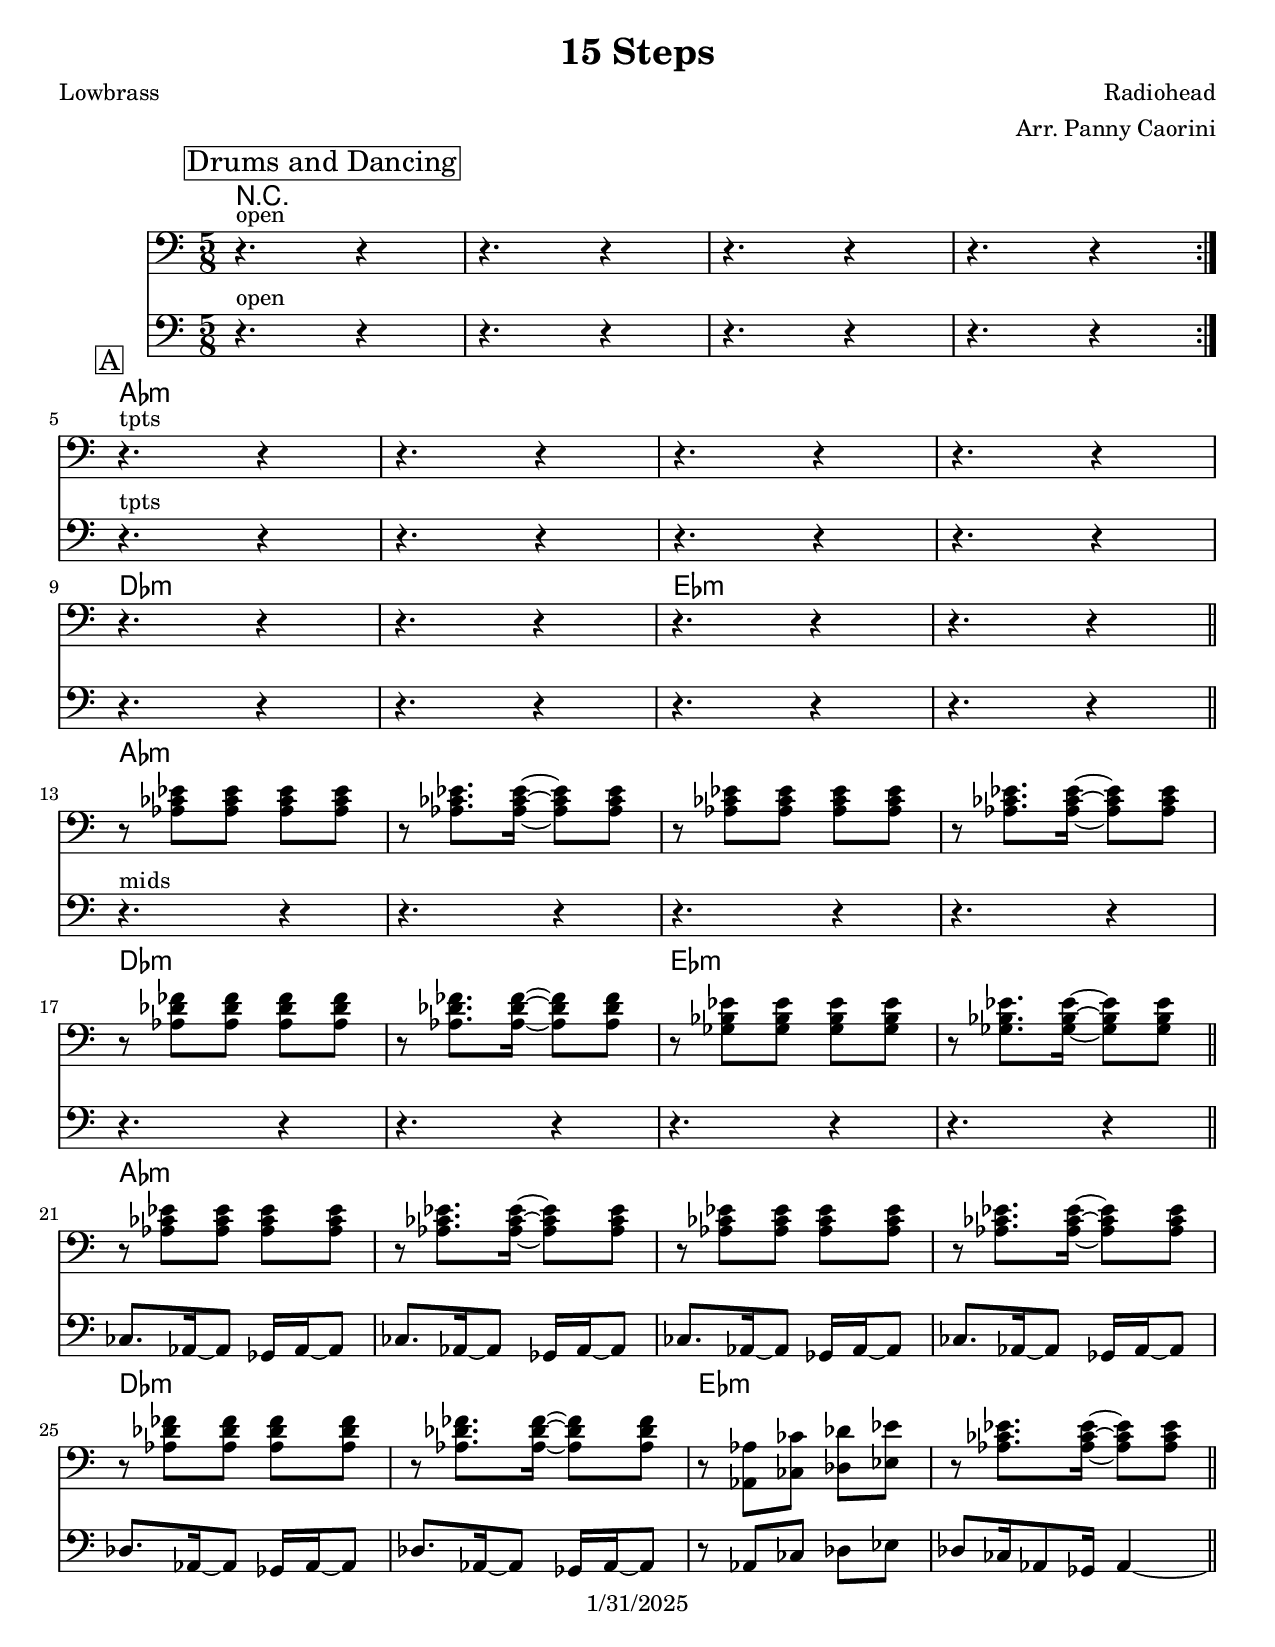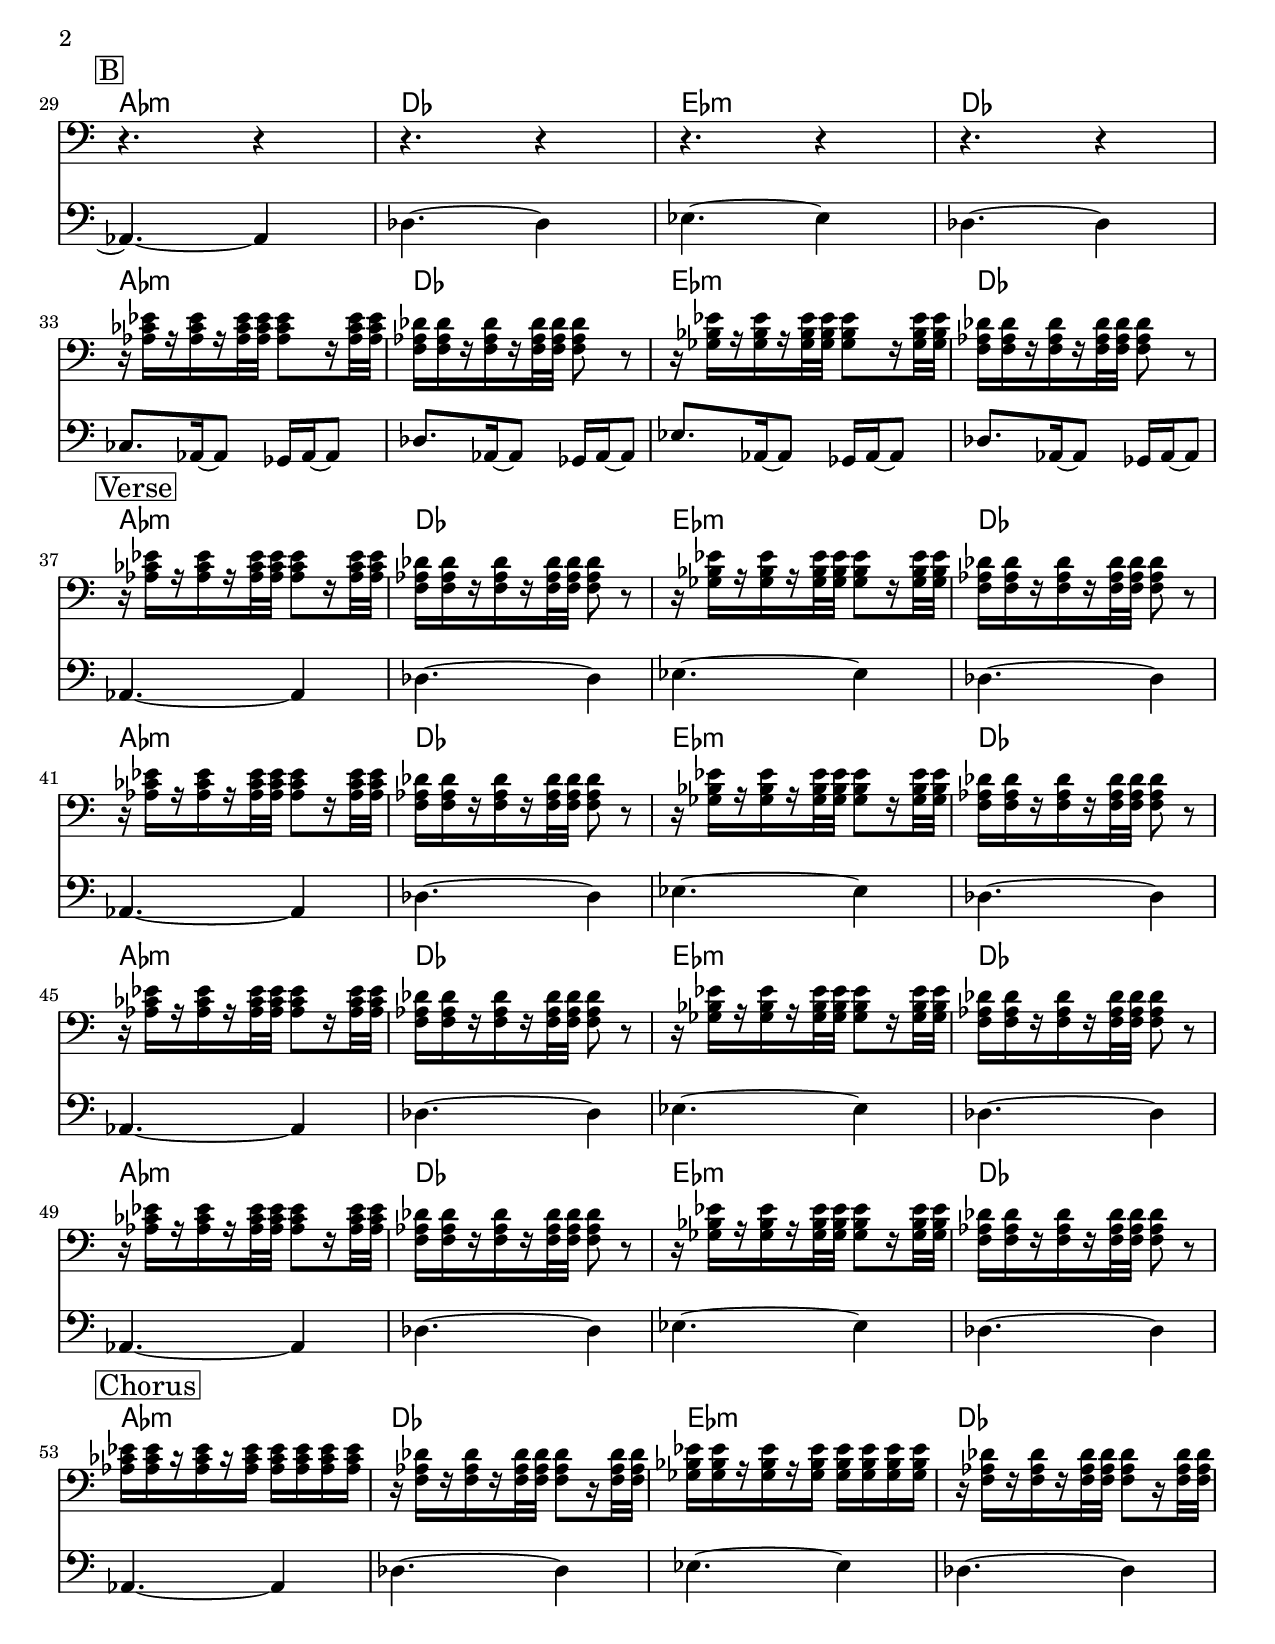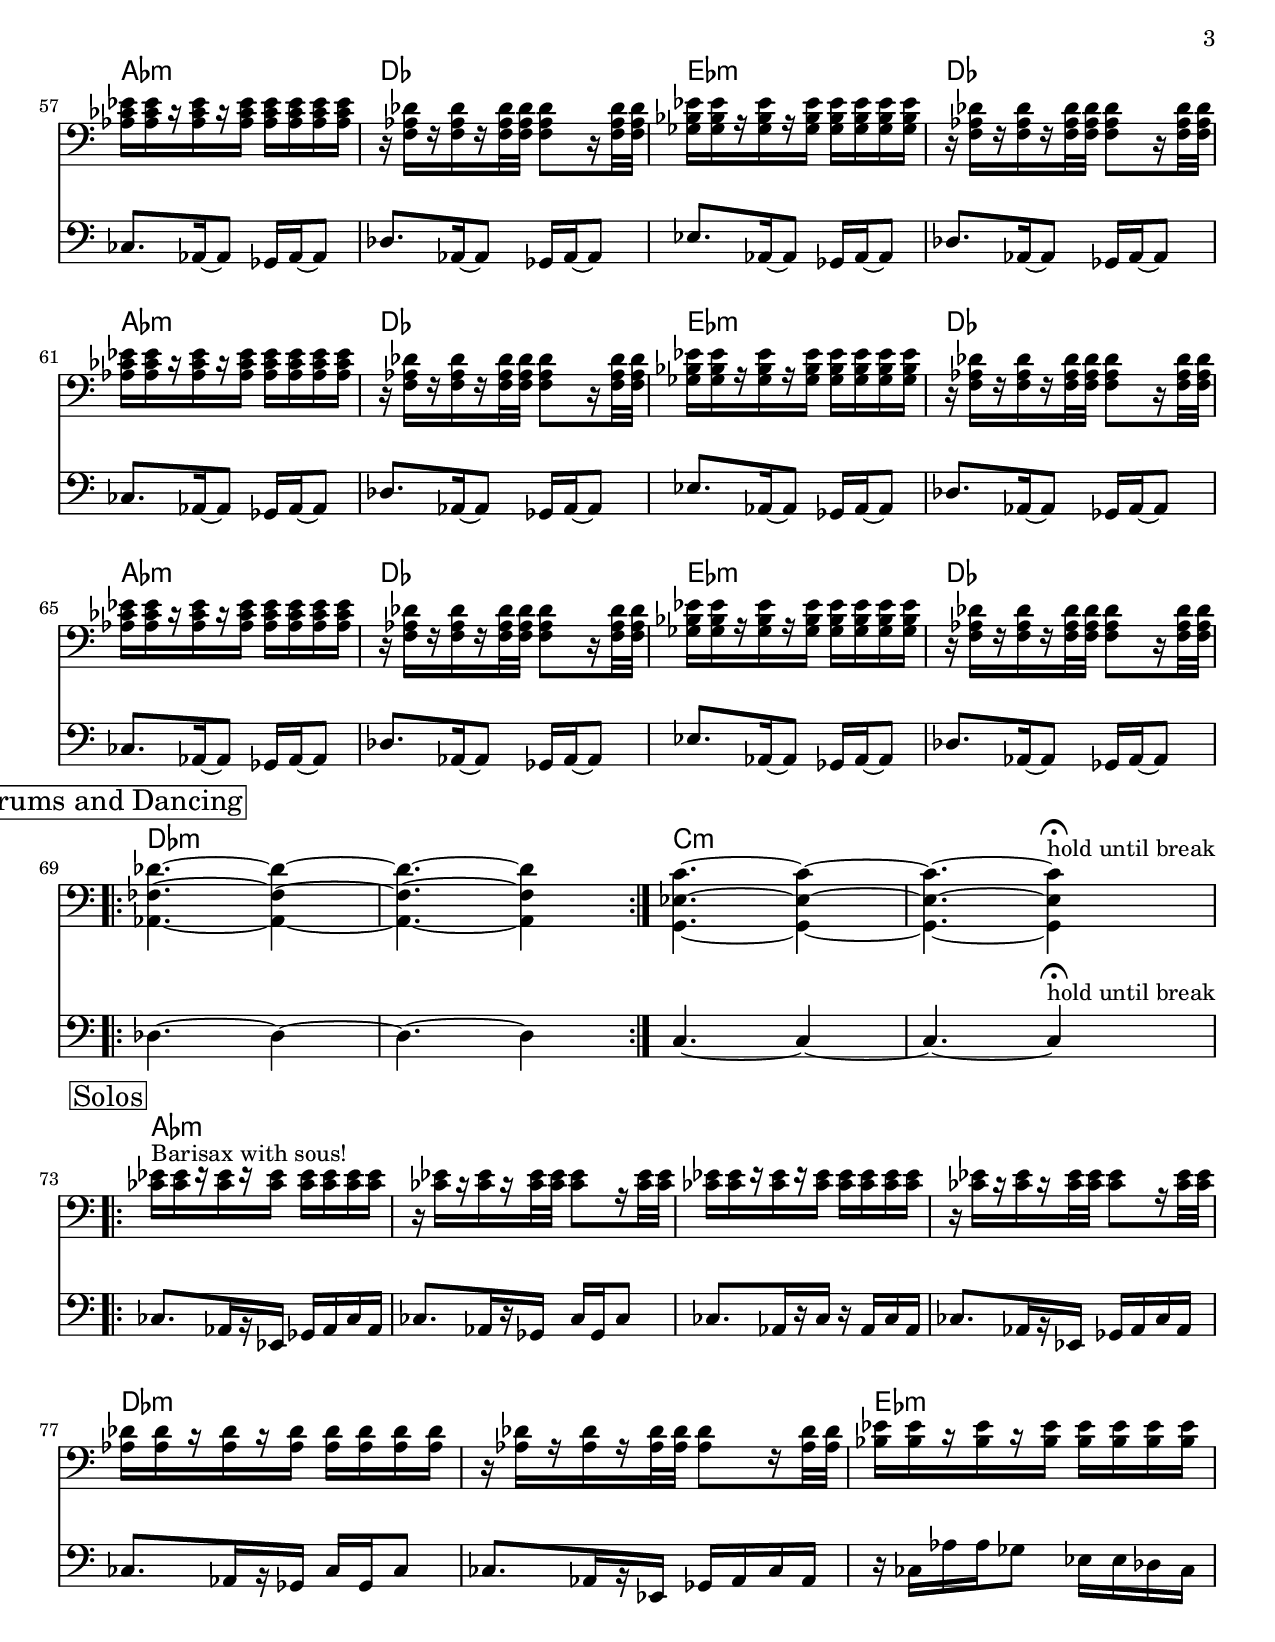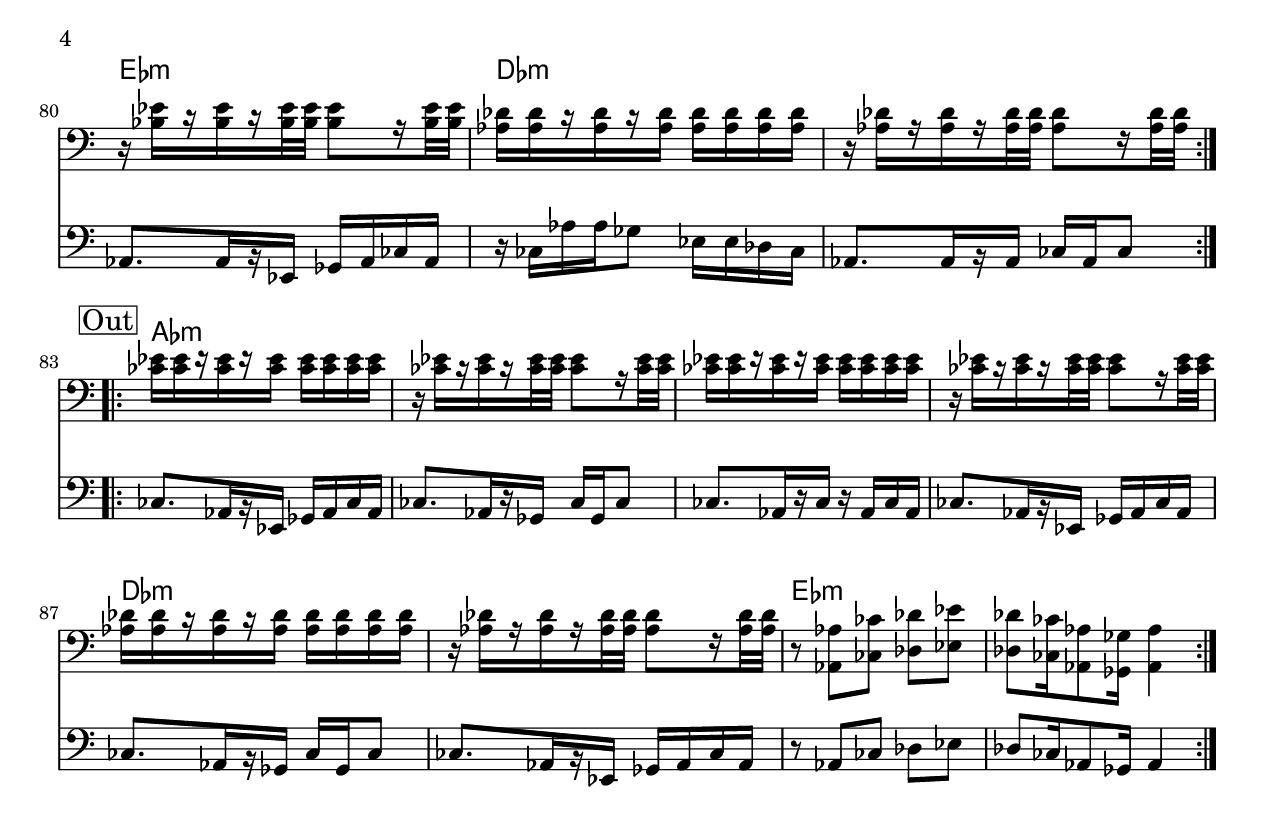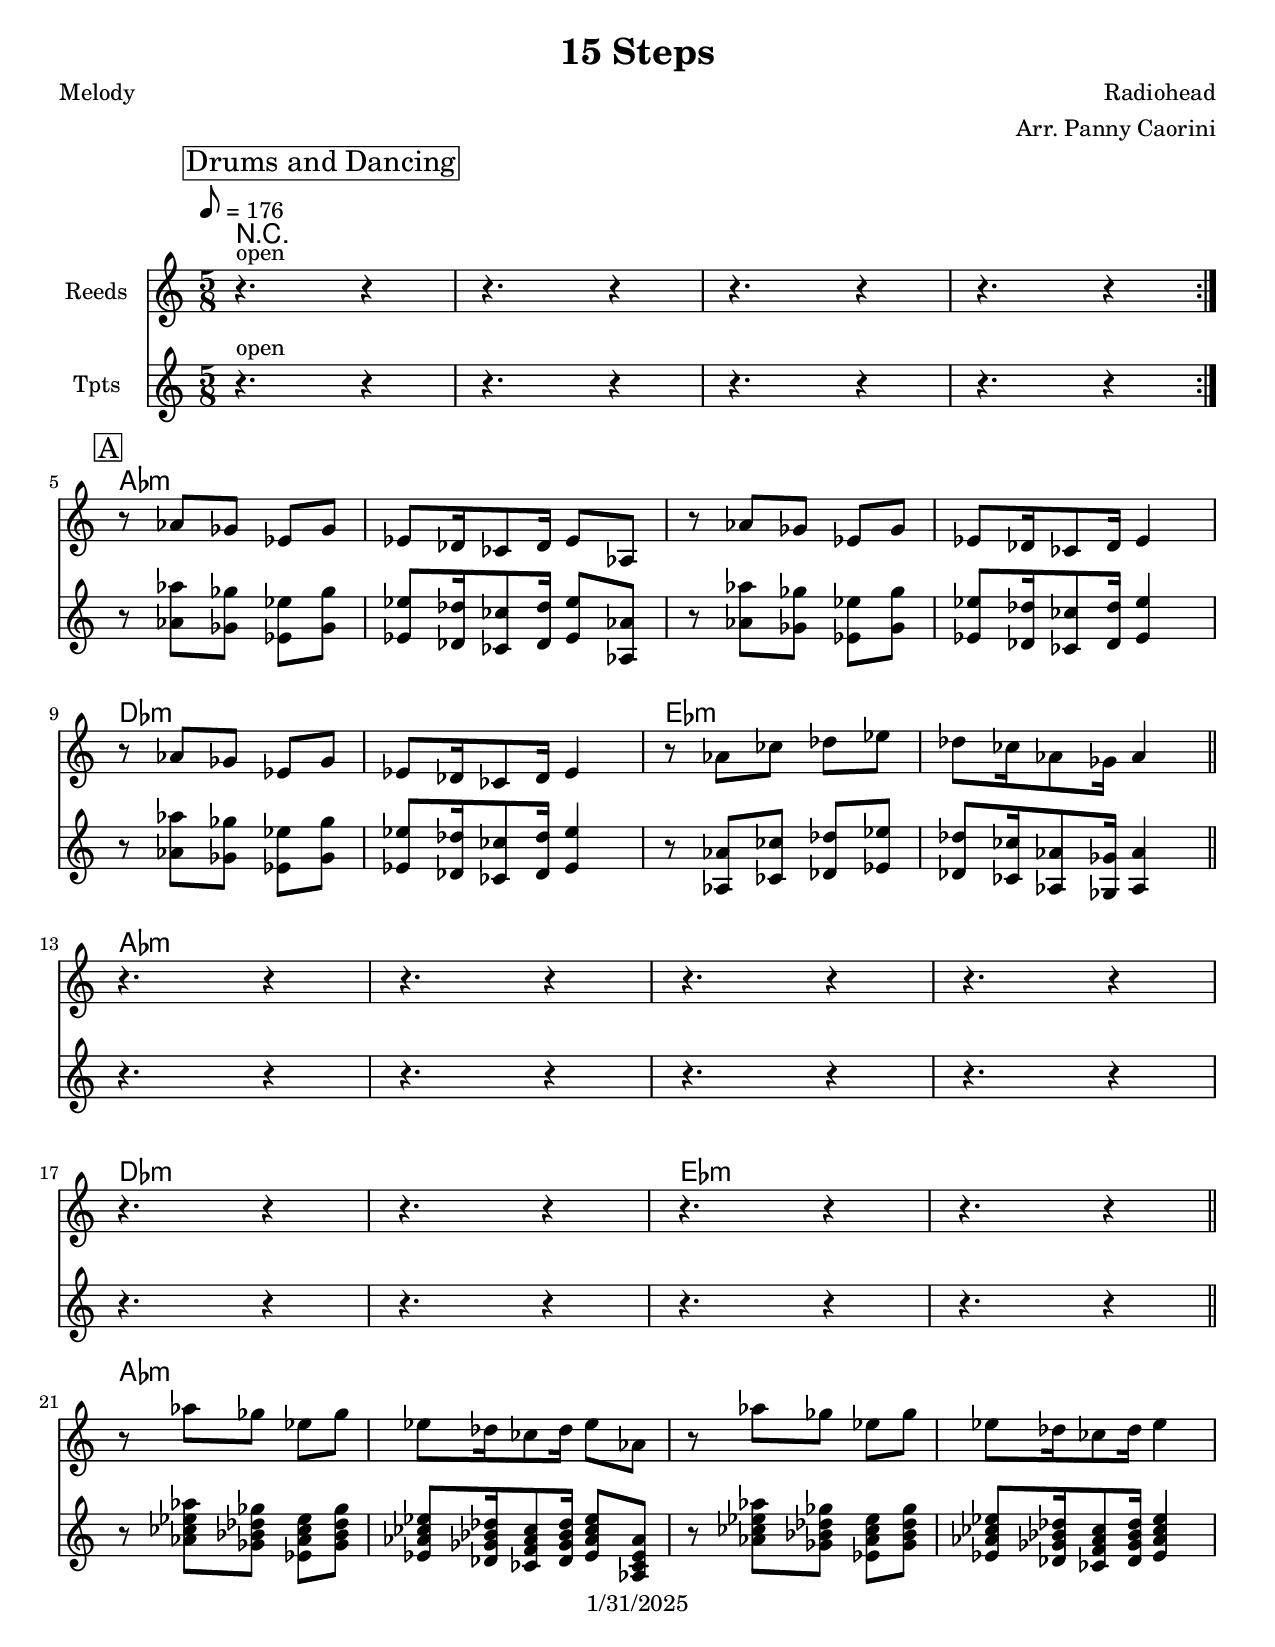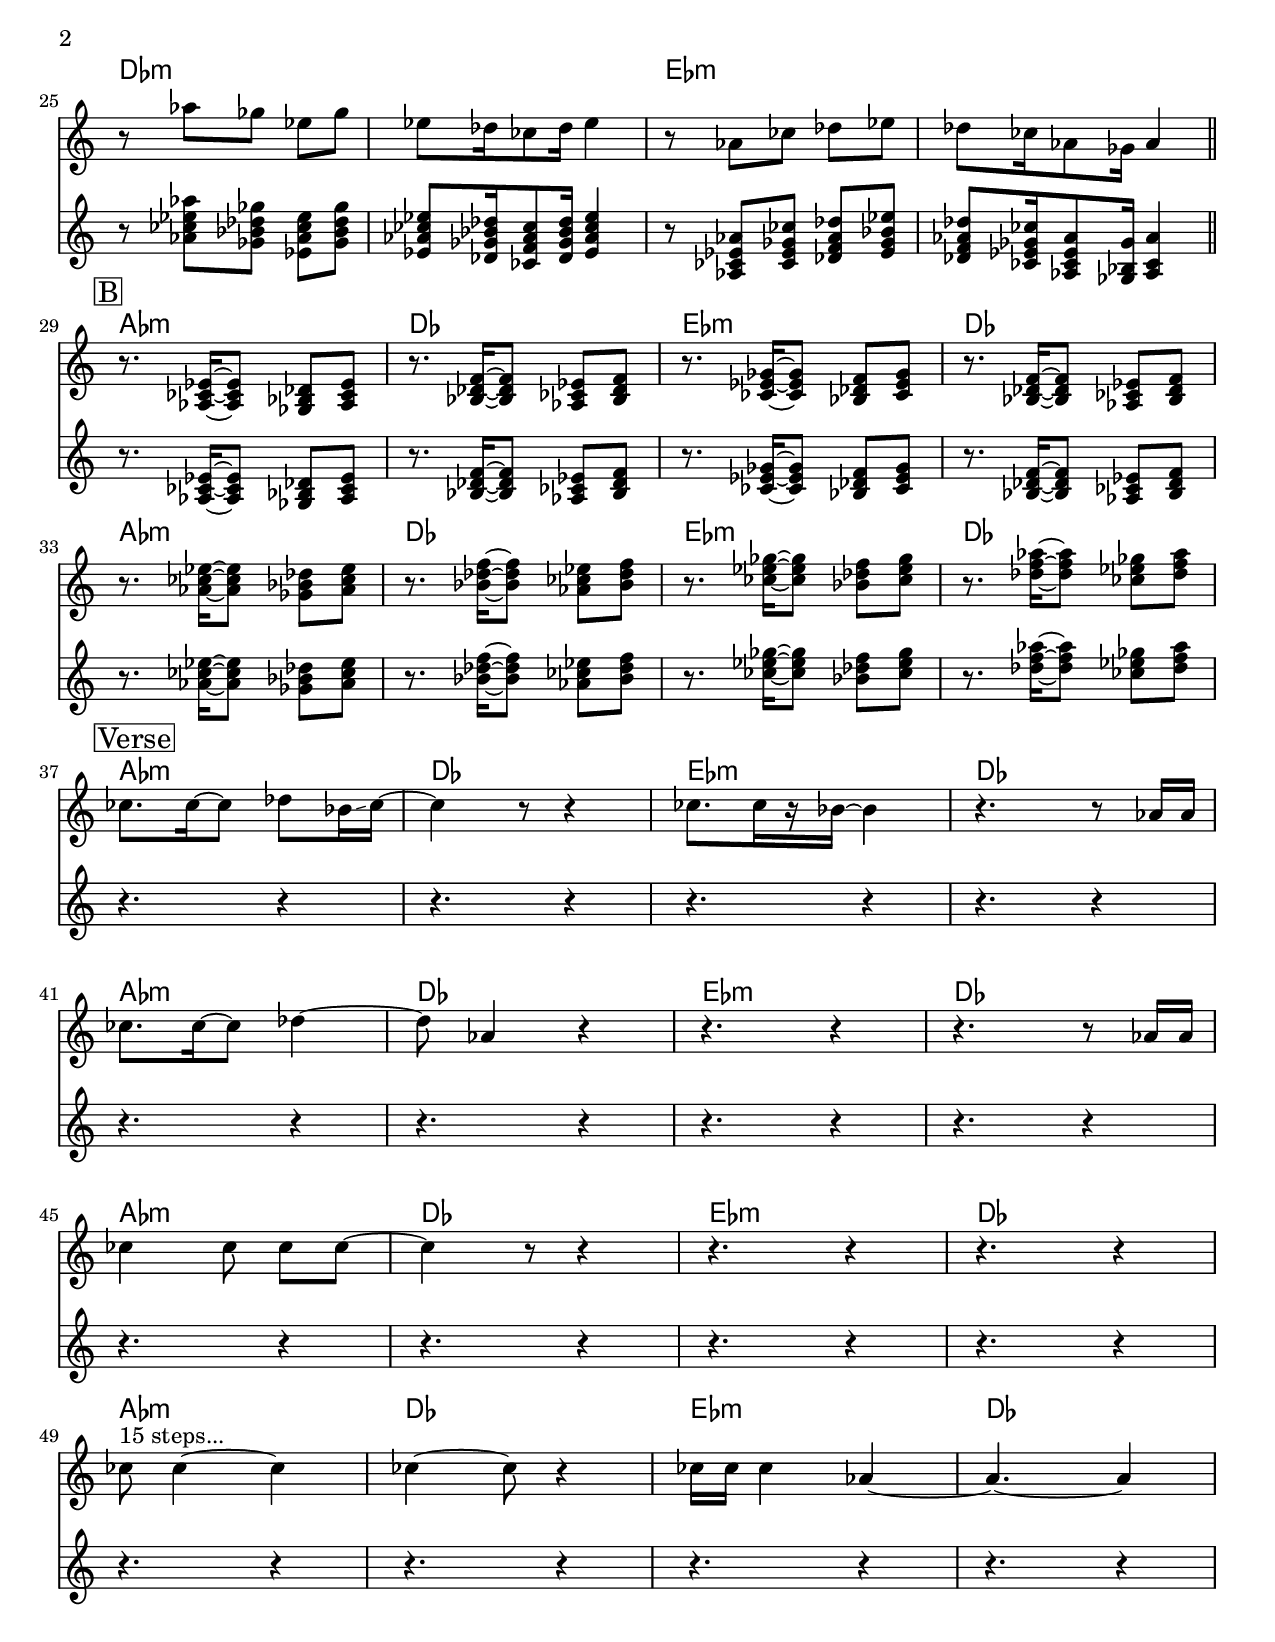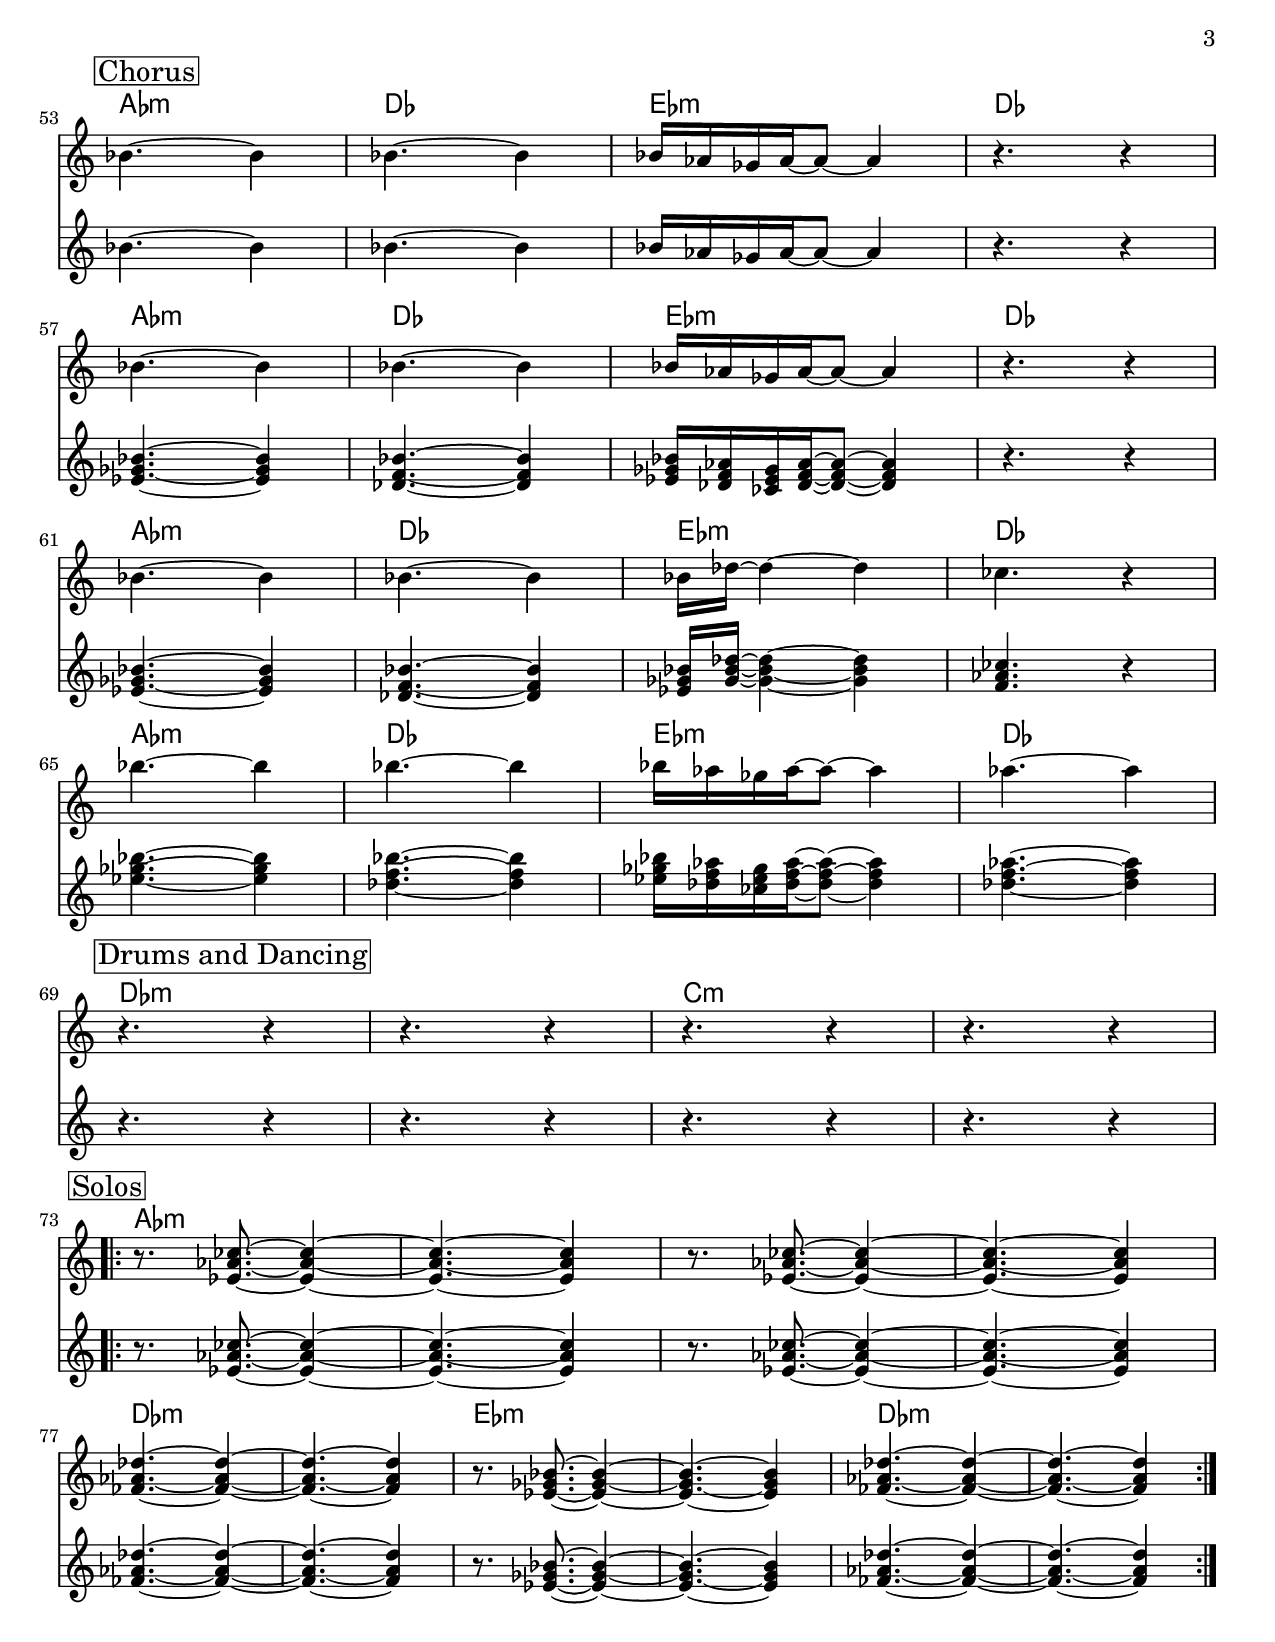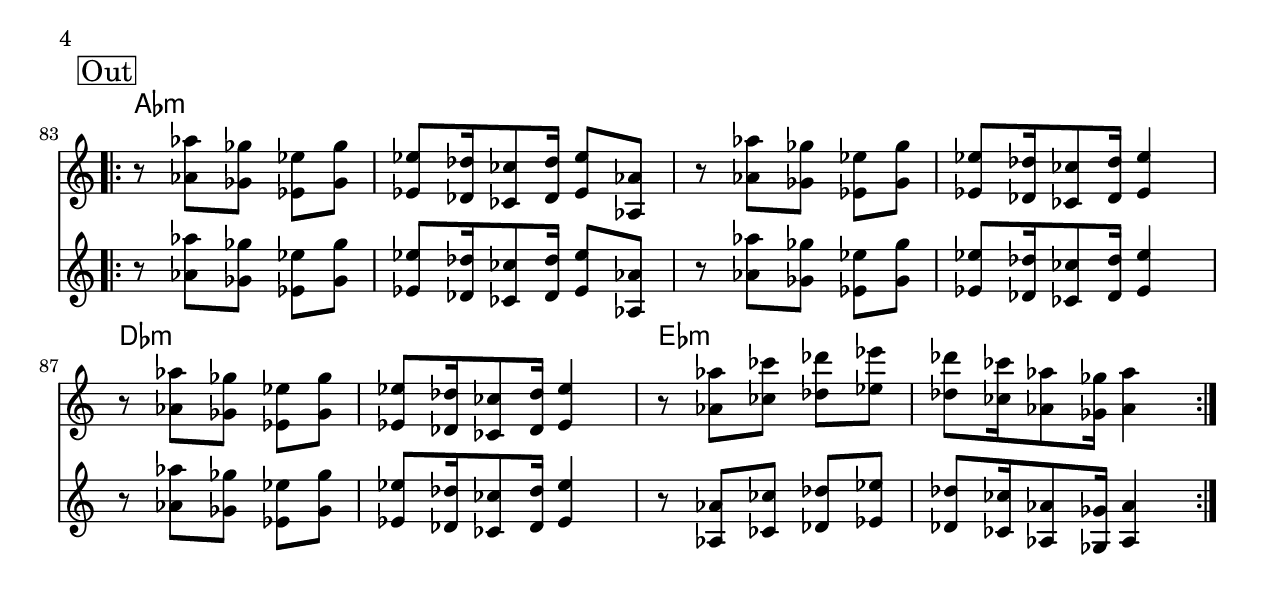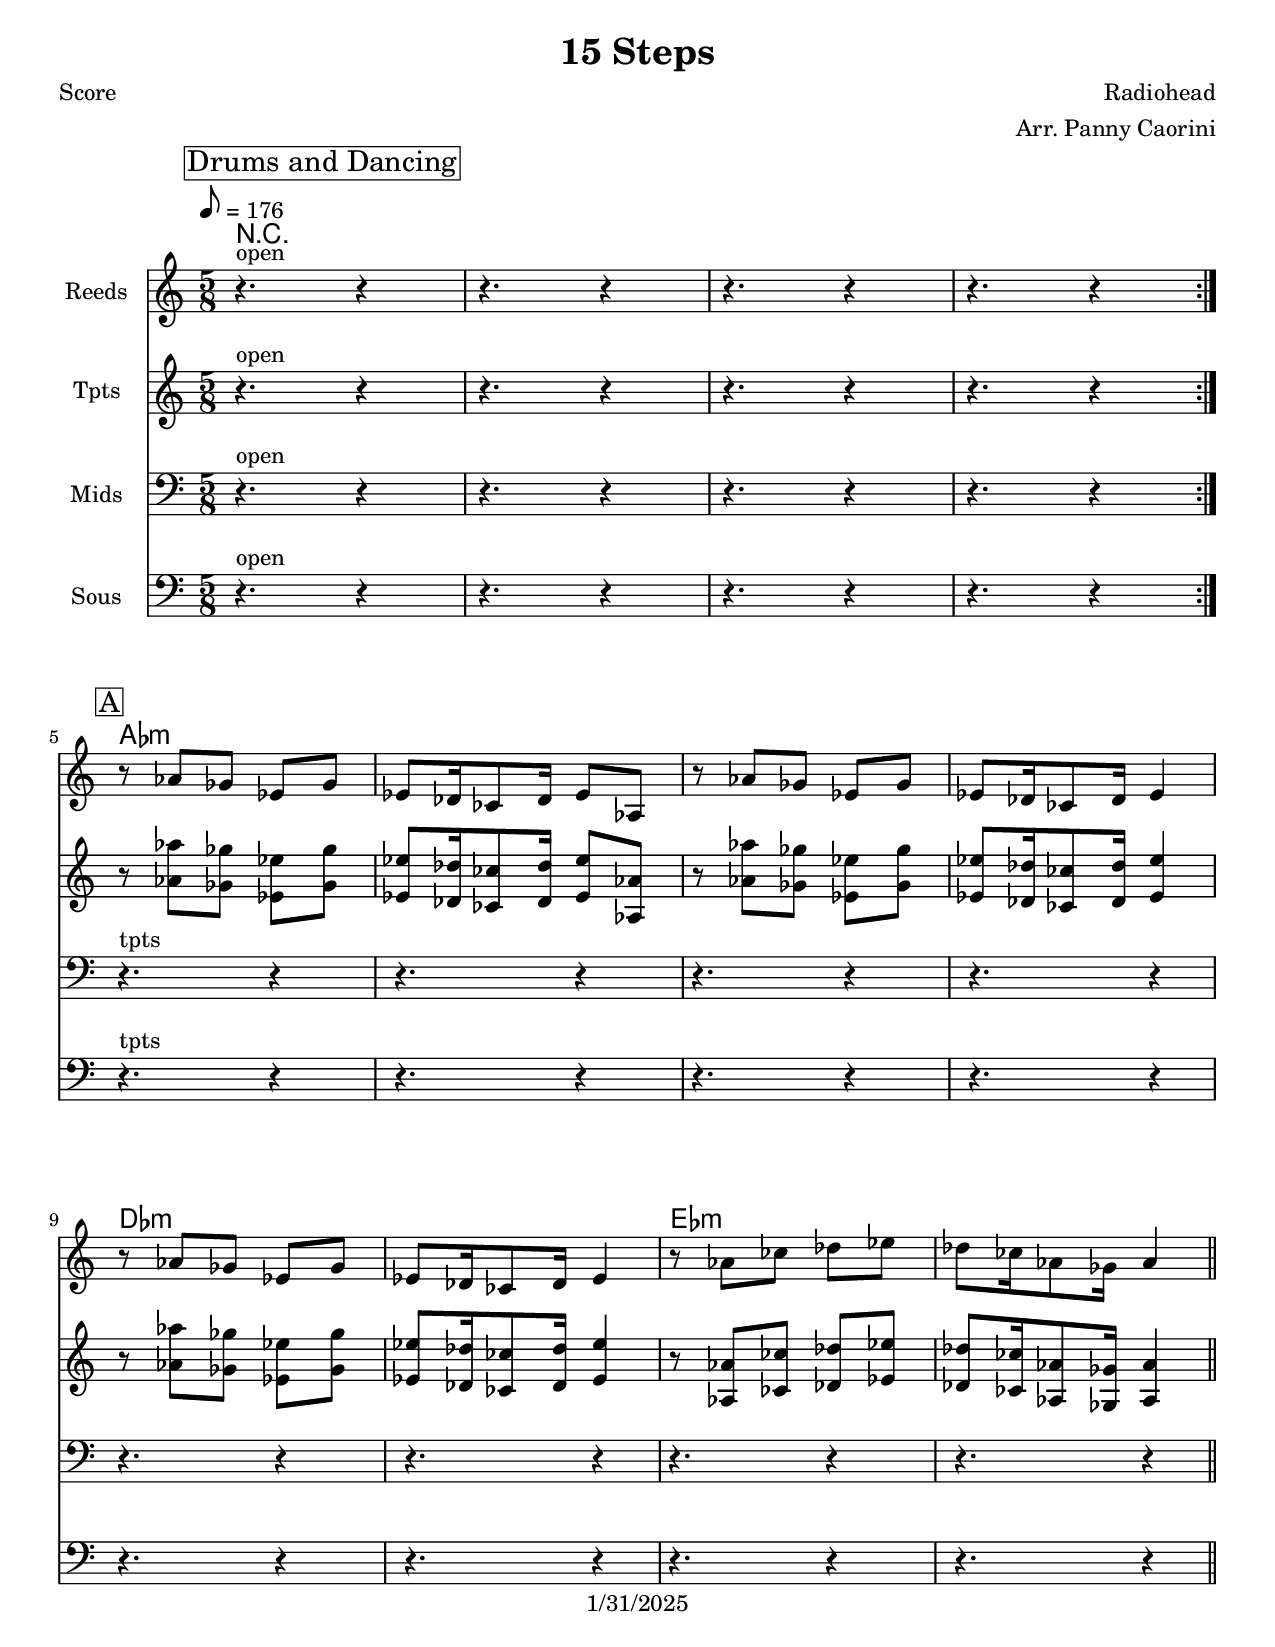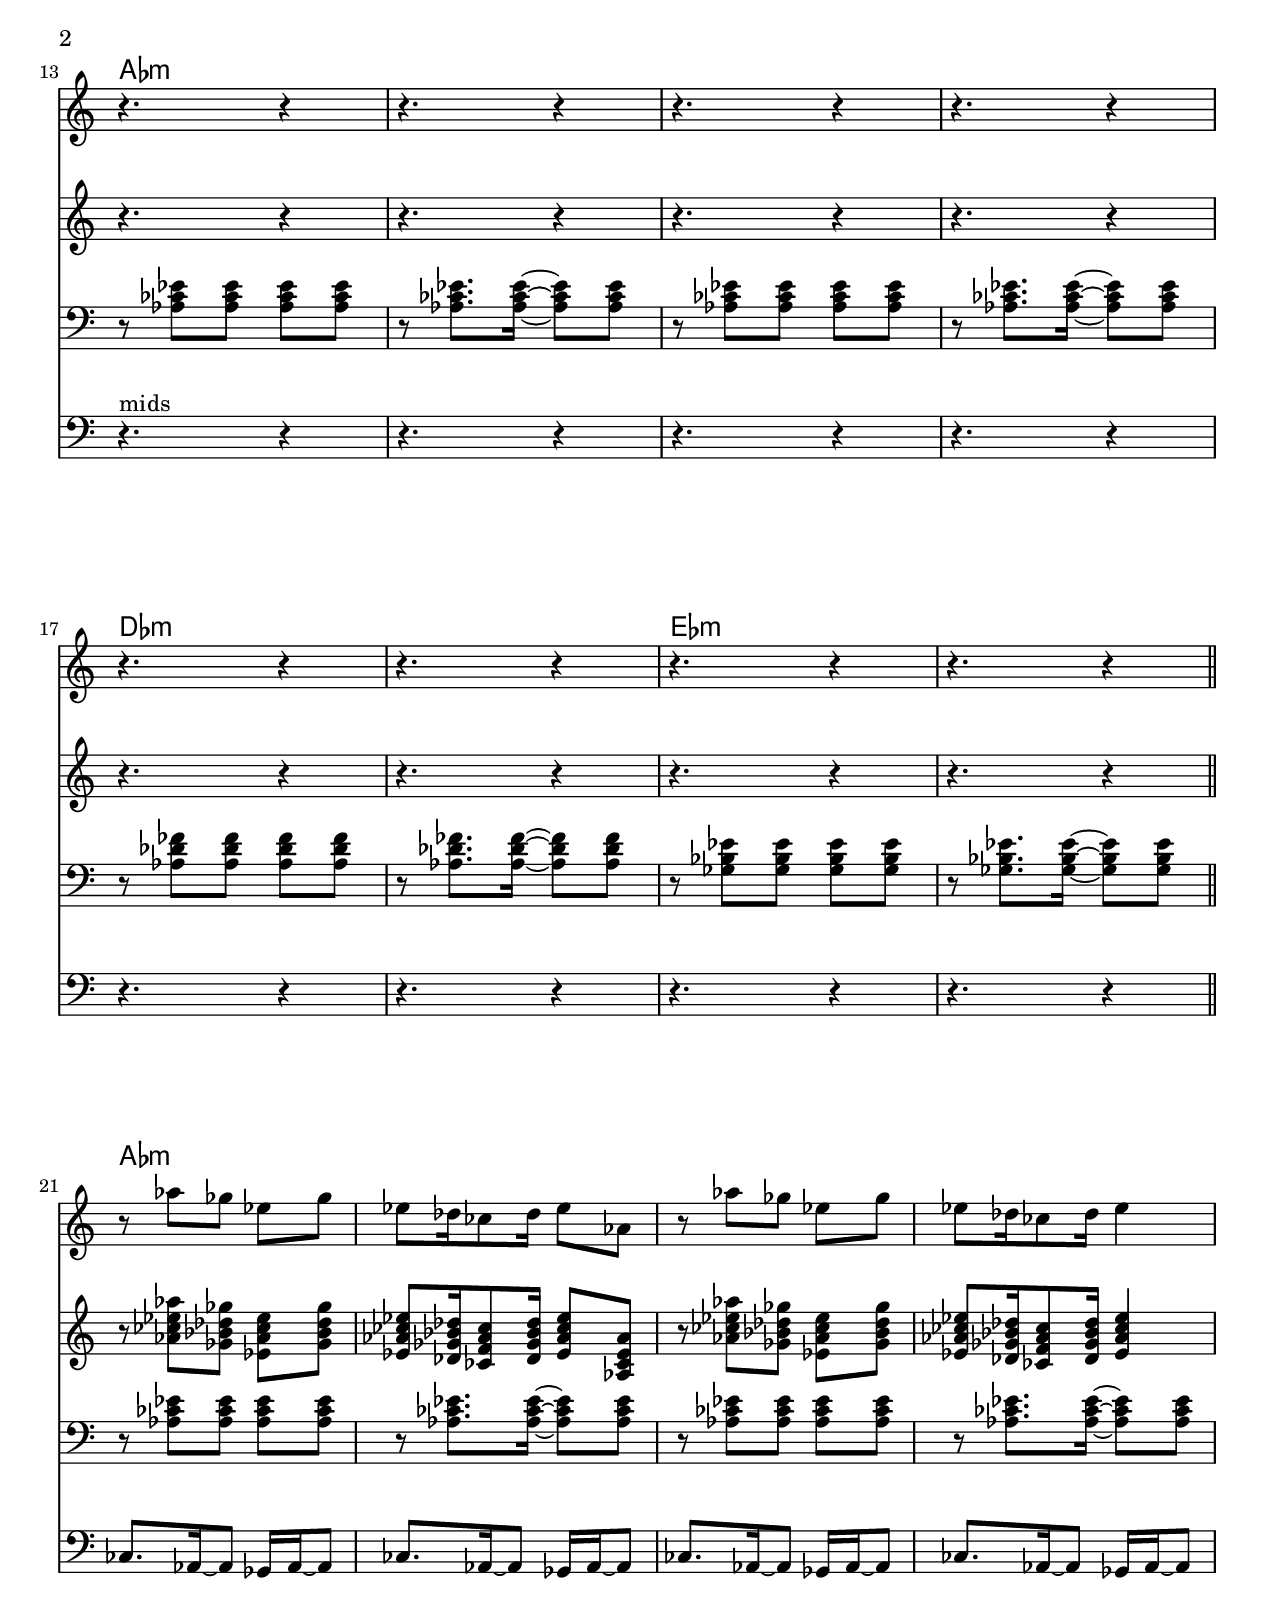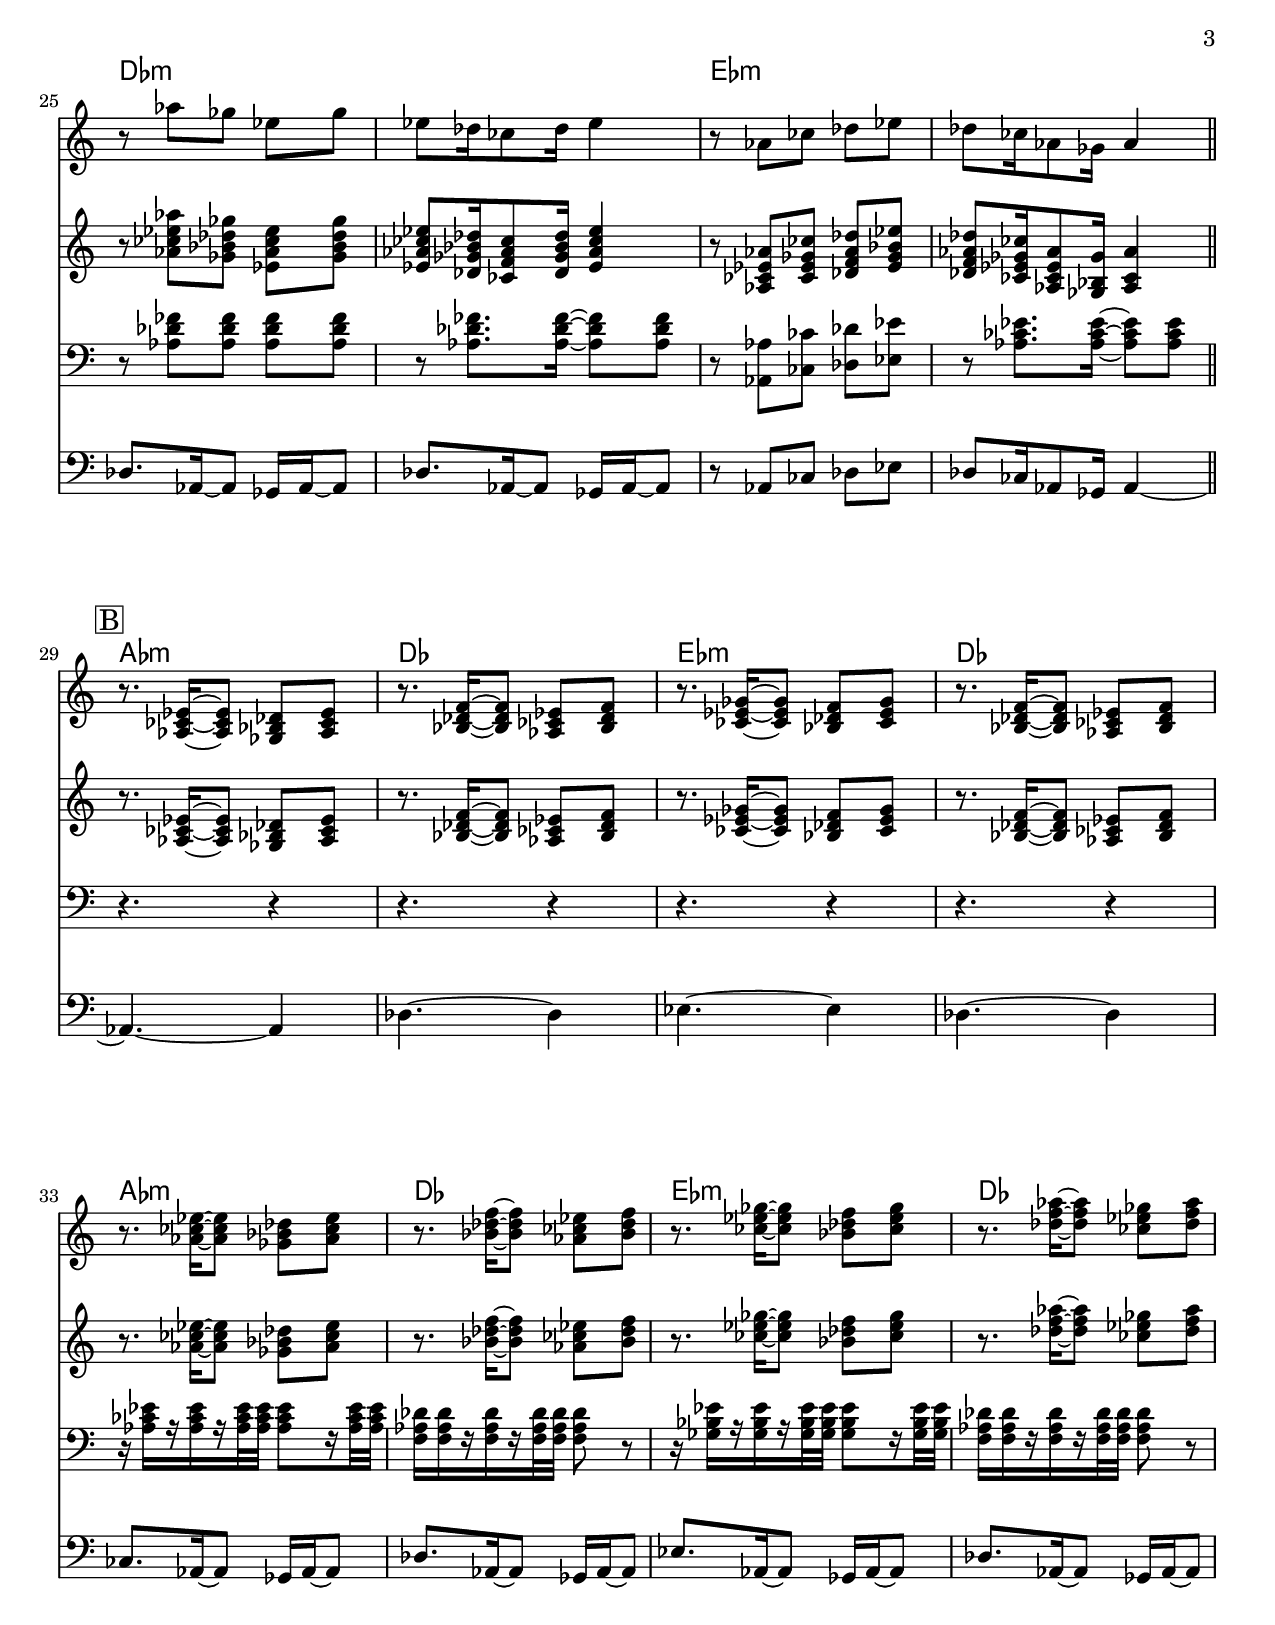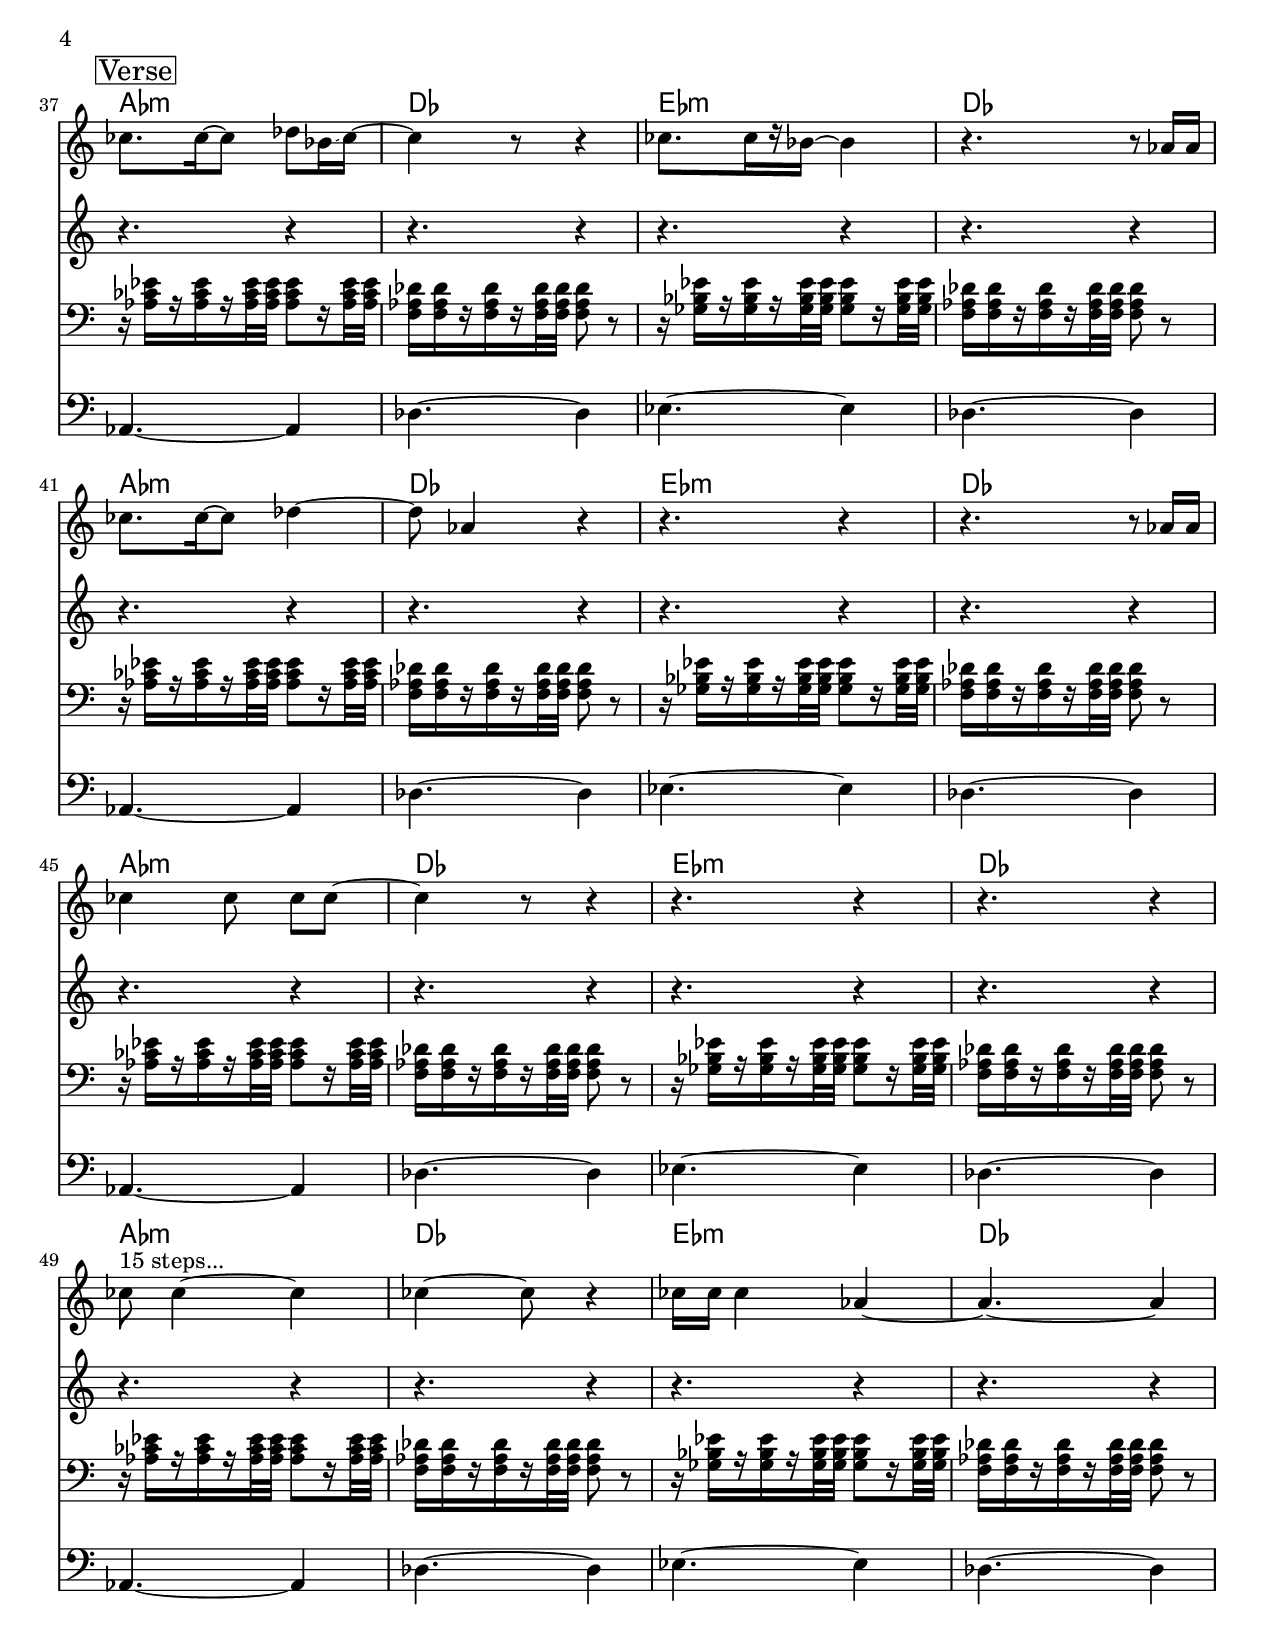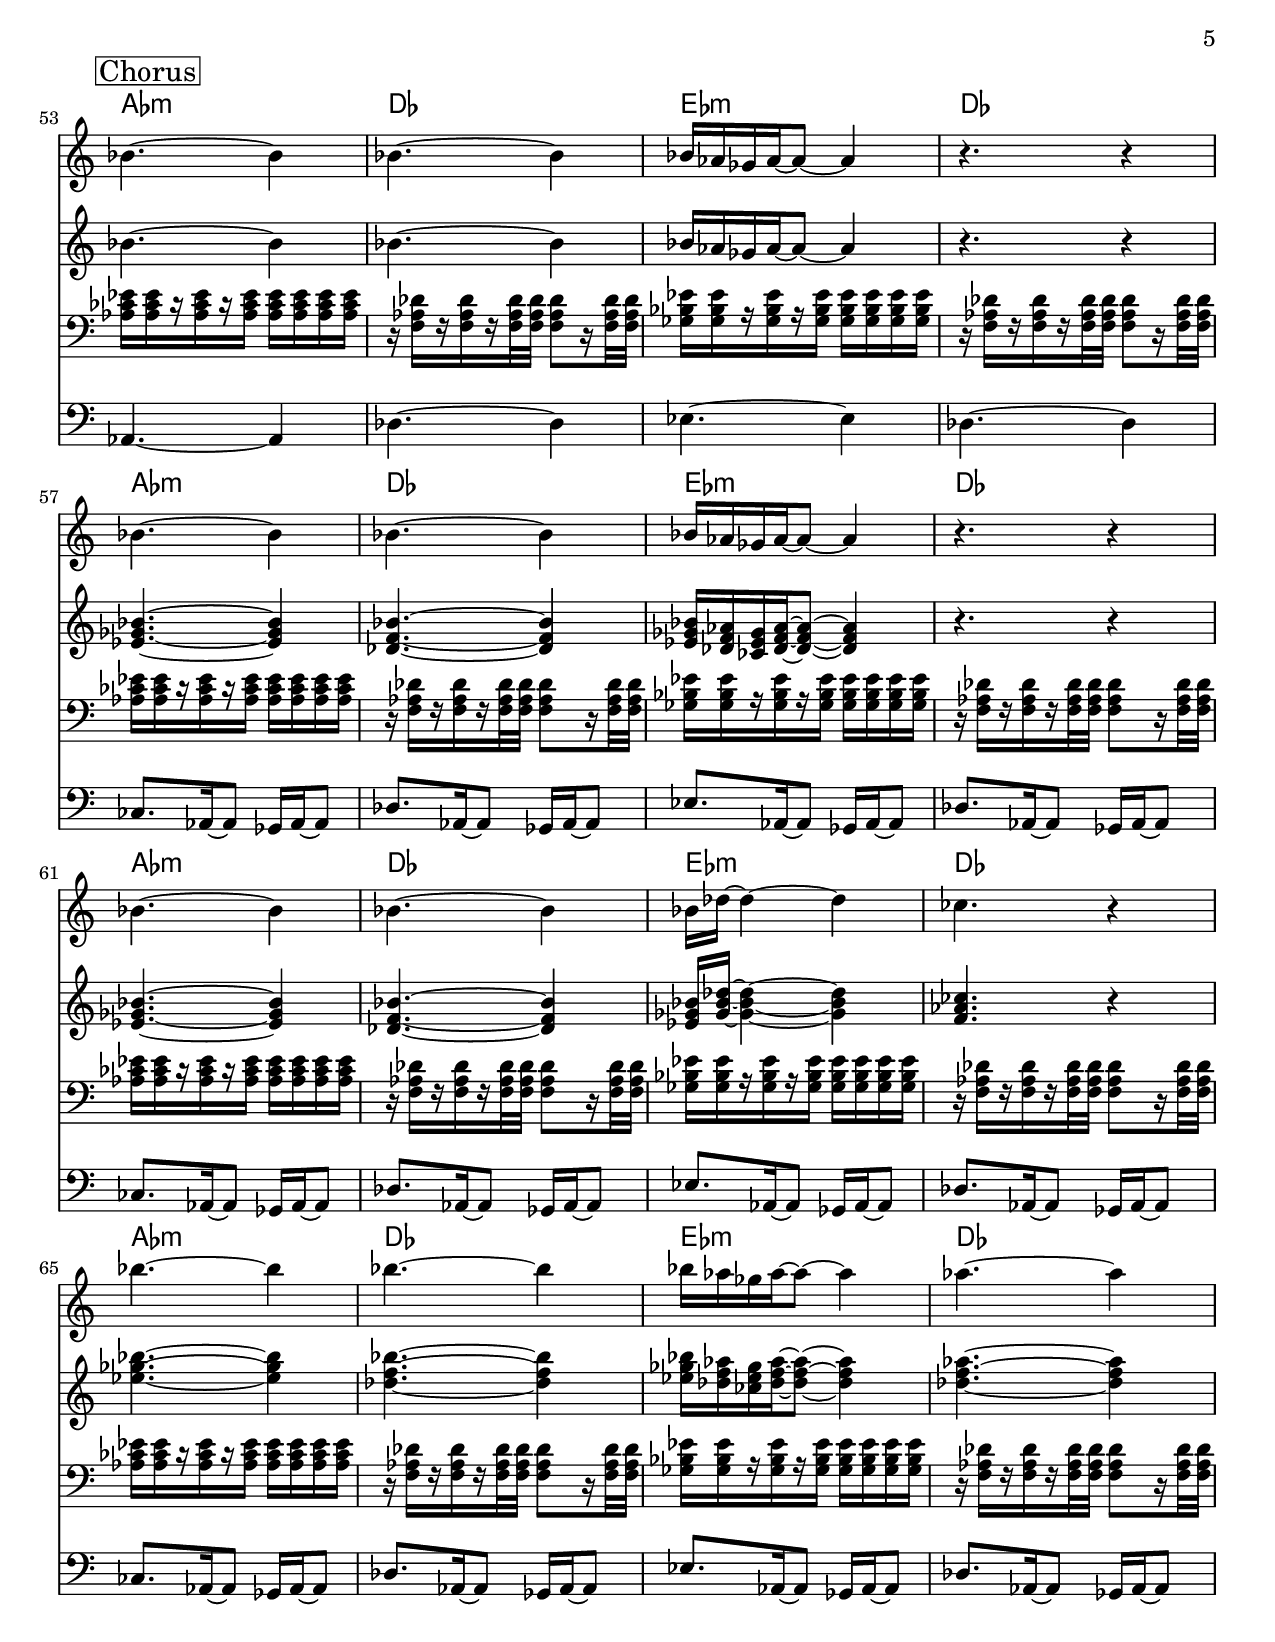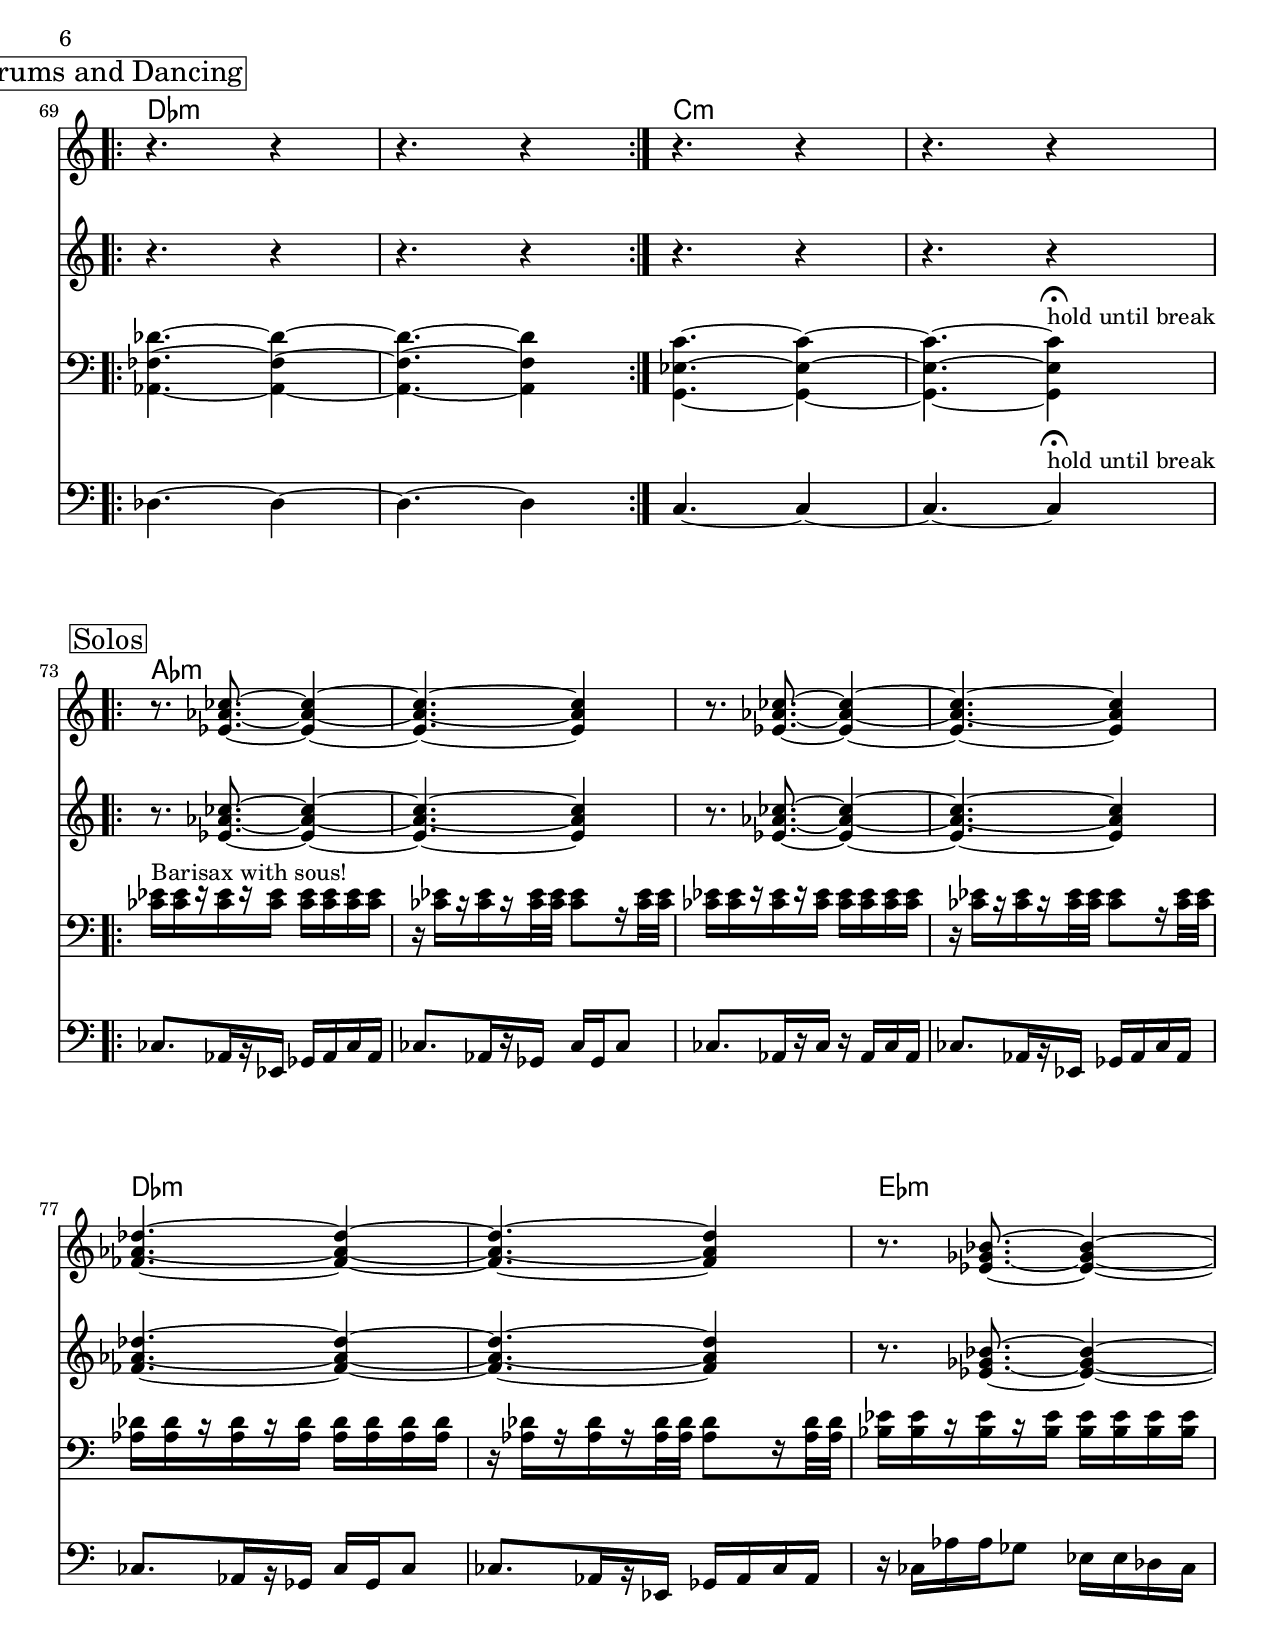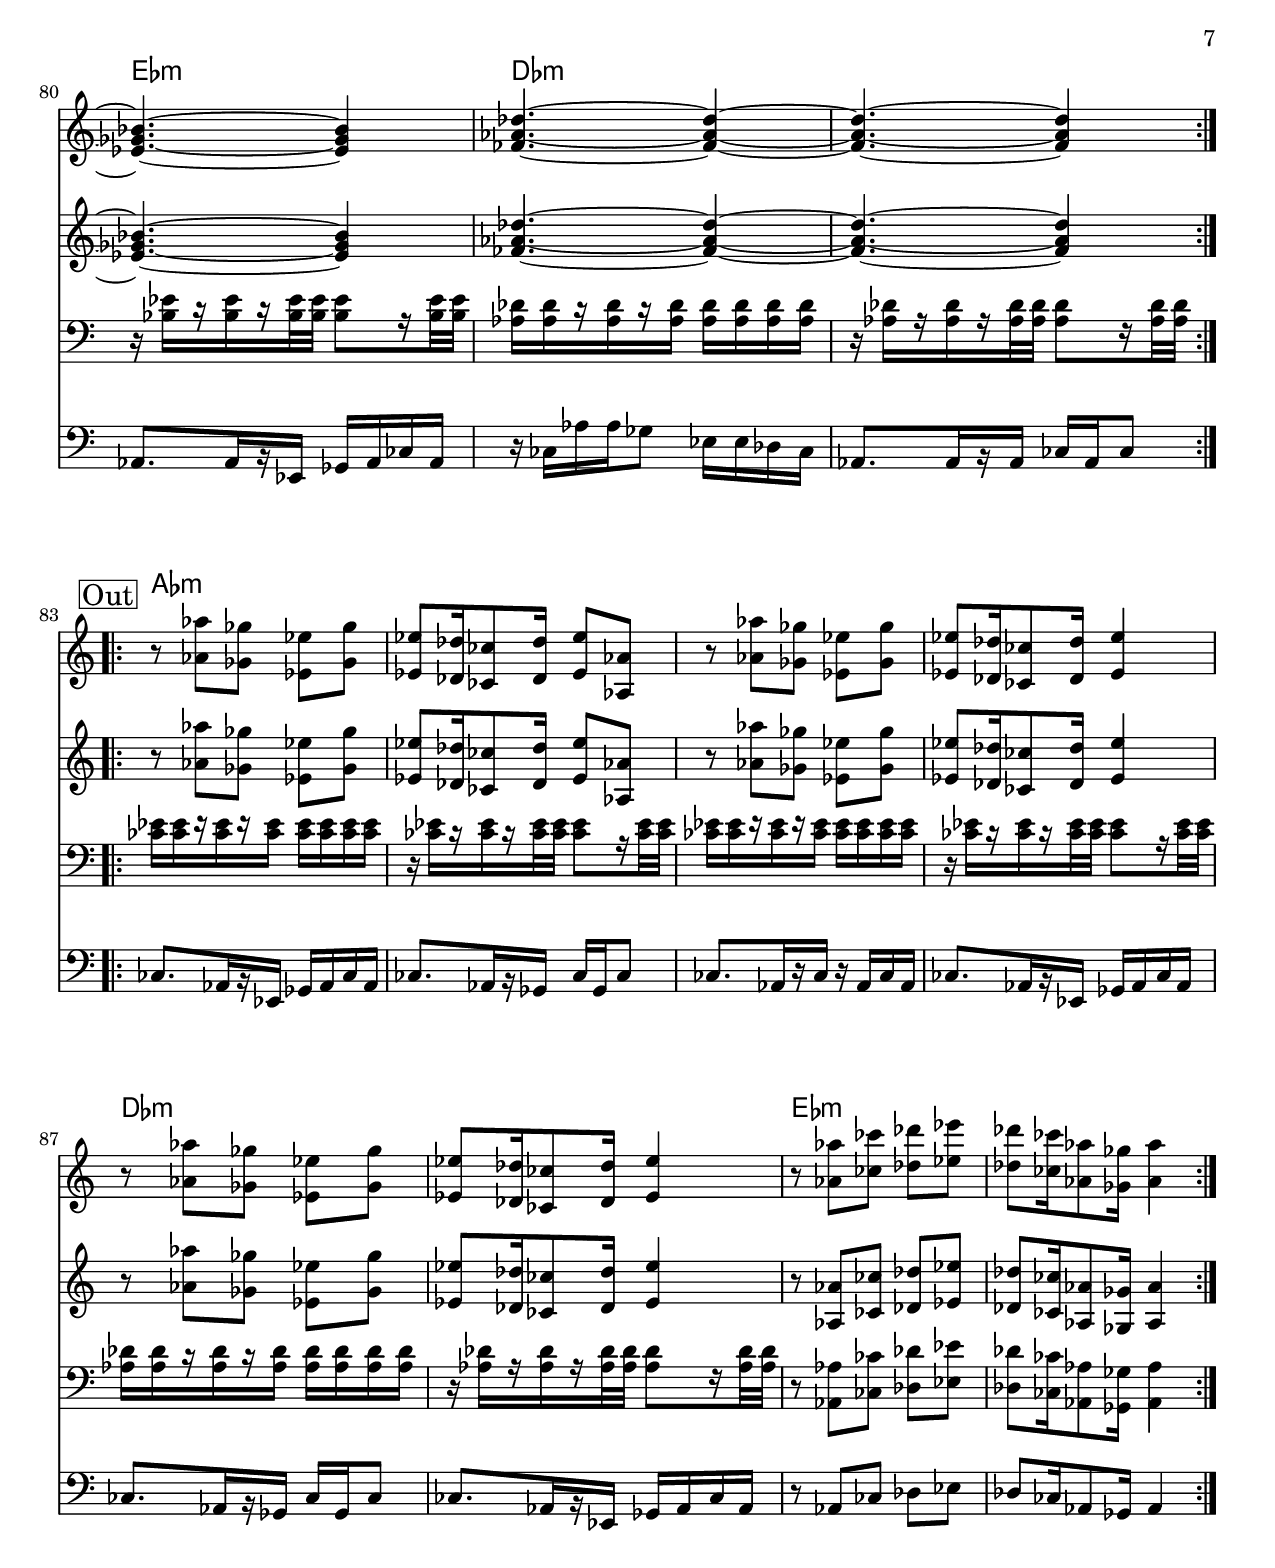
\version "2.24.4"

\header {
	title = "15 Steps"
	composer = "Radiohead"
	arranger = "Arr. Panny Caorini"
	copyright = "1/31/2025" %date of latest edits
}
\paper {
  #(set-paper-size "letter")
  }

the_form = %Form
	\markup { \box \column {
	\line { " " }
	\line { \bold " Form: " }
	\line { " Drums, add mids, add melody. Then as written. " }
	\line { " " }
	}}

test = { \relative c' { \tempo 4 = 80 
	\repeat volta 2 {
	}
}
}

%{ ornament conventions, a/o 10/2017
%	\prall		regular up ornament, metric
%	\lineprall	quick, nonmetric up ornament		(was \mordent)
%	\mordent	regular down ornament, nonmetric	(was \upbow)
%	\prallprall	consecutive up ornaments, metric
%   \trill		trill
%	\turn		turn of some sort
%}

%{ split part:
%	<<
%		{ c8 d e f g f e d | c1 | }
%	\\
%		{ c,2 d8 e f g | c4 g e c | }
%	>>
%}

%{ modified volta spanners:
%	\repeat volta 4 {
%		c4 c c c | d4 d d d | e4 e e e |
%	}
%	\set Score.repeatCommands = #'((volta "1,3"))                               % gives custom volta spanner
%	    { f4 f g g  | }
%	\set Score.repeatCommands = #'((volta #f) (volta "2,4") end-repeat)         % ends the 1st spanner, gives custom volta spanner and a repeat back
%			{ f8 f f f g a b c | }
%	\set Score.repeatCommands = #'((volta #f))                                  % ends 2nd spanner
%}

%{ modified notes:
%   small notes:     \magnifyMusic #0.75 { ... }
%   slash notation:  \improvisationOn 
%}

reeds = { \relative c'' {  \tempo 8 = 176
	\overrideTimeSignatureSettings
      5/8               % timeSignatureFraction
      1/16              % baseMomentFraction
      #'(6 4)       	% beatStructure
      #'()				% beamExceptions
	\time 5/8

	\mark \markup { \box "Drums and Dancing" }
	\repeat volta 2 {
    r4.^"open" r4 | r4. r4 | r4. r4 | r4. r4 |
  }
\break

	\mark \markup { \box "A" }
		r8 aes ges ees ges | ees des16 ces8 des16 ees8 aes, |
		r8 aes' ges ees ges | ees des16 ces8 des16 ees4 |
		r8 aes ges ees ges | ees des16 ces8 des16 ees4 |
		r8 aes ces des ees | des ces16 aes8 ges16 aes4 | \bar "||"
\break

		r4. r4 | r4. r4 | r4. r4 | r4. r4 | 
\break
		r4. r4 | r4. r4 | r4. r4 | r4. r4 | \bar "||"
\break

		r8 aes' ges ees ges | ees des16 ces8 des16 ees8 aes, |
		r8 aes' ges ees ges | ees des16 ces8 des16 ees4 |
\break
		r8 aes ges ees ges | ees des16 ces8 des16 ees4 |
		r8 aes, ces des ees | des ces16 aes8 ges16 aes4 | \bar "||"
\break
\break

	\mark \markup { \box "B" }
  r8. <aes, ces ees>16~ <aes ces ees>8 <ges bes des>8 <aes ces ees> |
  r8. <bes des f>16~ <bes des f>8 <aes ces ees>8 <bes des f> |
  r8. <ces ees ges>16~ <ces ees ges>8 <bes des f>8 <ces ees ges> |
  r8. <bes des f>16~ <bes des f>8 <aes ces ees>8 <bes des f> |
\break

  r8. <aes' ces ees>16~ <aes ces ees>8 <ges bes des>8 <aes ces ees> |
  r8. <bes des f>16~ <bes des f>8 <aes ces ees>8 <bes des f> |
  r8. <ces ees ges>16~ <ces ees ges>8 <bes des f>8 <ces ees ges> |
  r8. <des f aes>16~ <des f aes>8 <ces ees ges>8 <des f aes> |
\break

	\mark \markup { \box "Verse" }
	ces8. ces16~ ces8 des bes16 \glissando ces~ | ces4 r8 r4 |
	ces8.[ ces16 r bes~] bes4 | r4. r8 aes16 aes |
\break
	ces8. ces16~ ces8 des4~ | des8 aes4 r4 |
	r4. r4 | r4. r8 aes16 aes | 
\break
	ces4 ces8 ces ces~ | ces4 r8 r4 |
	r4. r4 | r4. r4 |
\break
	ces8^"15 steps..." ces4~ ces4 | ces4~ ces8 r4 |
	ces16 ces ces4 aes~ | aes4.~ aes4 | 
\break

	\mark \markup { \box "Chorus" }
		bes4.~ bes4 | bes4.~ bes4 | bes16 aes ges aes~ aes8~ aes4 | r4. r4 |
		bes4.~ bes4 | bes4.~ bes4 | bes16 aes ges aes~ aes8~ aes4 | r4. r4 |
\break
		bes4.~ bes4 | bes4.~ bes4 | bes16 des~ des4~ des4 | ces4. r4 |
		bes'4.~ bes4 | bes4.~ bes4 | bes16 aes ges aes~ aes8~ aes4 | aes4.~ aes4 |
\break

	\mark \markup { \box "Drums and Dancing" }
	r4. r4 | r4. r4 | r4. r4 | r4. r4 | 
\break

	\mark \markup { \box "Solos" }
	\repeat volta 2 {
		r8. <ees, aes ces>~ <ees aes ces>4~ | <ees aes ces>4.~ <ees aes ces>4 |
		r8. <ees aes ces>~ <ees aes ces>4~ | <ees aes ces>4.~ <ees aes ces>4 | 
\break
		<fes aes des>4.~ <fes aes des>4~ | <fes aes des>4.~ <fes aes des>4 | 
		r8. <ees ges bes>~ <ees ges bes>4~ | <ees ges bes>4.~ <ees ges bes>4 | 
		<fes aes des>4.~ <fes aes des>4~ | <fes aes des>4.~ <fes aes des>4 |
	}
\break

	\mark \markup { \box "Out" }
  \repeat volta 2 {
		r8 <aes aes'> <ges ges'> <ees ees'> <ges ges'> | <ees ees'> <des des'>16 <ces ces'>8 <des des'>16 <ees ees'>8 <aes, aes'> |
		r8 <aes' aes'> <ges ges'> <ees ees'> <ges ges'> | <ees ees'> <des des'>16 <ces ces'>8 <des des'>16 <ees ees'>4 |
\break
		r8 <aes aes'> <ges ges'> <ees ees'> <ges ges'> | <ees ees'> <des des'>16 <ces ces'>8 <des des'>16 <ees ees'>4 |
		r8 <aes aes'> <ces ces'> <des des'> <ees ees'> | <des des'> <ces ces'>16 <aes aes'>8 <ges ges'>16 <aes aes'>4 | \bar ":|."
  }
}}

trumpets = { \relative c'' { 
	\overrideTimeSignatureSettings
      5/8               % timeSignatureFraction
      1/16              % baseMomentFraction
      #'(6 4)       	% beatStructure
      #'()				% beamExceptions
	\time 5/8

	\mark \markup { \box "Drums and Dancing" }
	\repeat volta 2 {
    r4.^"open" r4 | r4. r4 | r4. r4 | r4. r4 |
  }
\break

	\mark \markup { \box "A" }
		r8 <aes aes'> <ges ges'> <ees ees'> <ges ges'> | <ees ees'> <des des'>16 <ces ces'>8 <des des'>16 <ees ees'>8 <aes, aes'> |
		r8 <aes' aes'> <ges ges'> <ees ees'> <ges ges'> | <ees ees'> <des des'>16 <ces ces'>8 <des des'>16 <ees ees'>4 |
		r8 <aes aes'> <ges ges'> <ees ees'> <ges ges'> | <ees ees'> <des des'>16 <ces ces'>8 <des des'>16 <ees ees'>4 |
		r8 <aes, aes'> <ces ces'> <des des'> <ees ees'> | <des des'> <ces ces'>16 <aes aes'>8 <ges ges'>16 <aes aes'>4 | \bar "||"
\break

		r4. r4 | r4. r4 | r4. r4 | r4. r4 | 
\break
		r4. r4 | r4. r4 | r4. r4 | r4. r4 | \bar "||"
\break

		r8 <aes' ces ees aes> <ges bes des ges> <ees aes ces ees> <ges bes des ges> |
    <ees aes ces ees> <des ges bes des>16 <ces f aes ces>8 <des ges bes des>16 <ees aes ces ees>8 <aes, ces ees aes> |
		r8 <aes' ces ees aes> <ges bes des ges> <ees aes ces ees> <ges bes des ges> |
    <ees aes ces ees> <des ges bes des>16 <ces f aes ces>8 <des ges bes des>16 <ees aes ces ees>4 |

\break
		r8 <aes ces ees aes> <ges bes des ges> <ees aes ces ees> <ges bes des ges> | 
    <ees aes ces ees> <des ges bes des>16 <ces f aes ces>8 <des ges bes des>16 <ees aes ces ees>4 |

		r8 <aes, ces ees aes> <ces ees ges ces> <des f aes des> <ees ges bes ees> | 
    <des f aes des> <ces ees ges ces>16 <aes ces ees aes>8 <ges bes ges'>16 <aes ces aes'>4 | \bar "||"
\break

	\mark \markup { \box "B" }
  r8. <aes ces ees>16~ <aes ces ees>8 <ges bes des>8 <aes ces ees> |
  r8. <bes des f>16~ <bes des f>8 <aes ces ees>8 <bes des f> |
  r8. <ces ees ges>16~ <ces ees ges>8 <bes des f>8 <ces ees ges> |
  r8. <bes des f>16~ <bes des f>8 <aes ces ees>8 <bes des f> |
\break

  r8. <aes' ces ees>16~ <aes ces ees>8 <ges bes des>8 <aes ces ees> |
  r8. <bes des f>16~ <bes des f>8 <aes ces ees>8 <bes des f> |
  r8. <ces ees ges>16~ <ces ees ges>8 <bes des f>8 <ces ees ges> |
  r8. <des f aes>16~ <des f aes>8 <ces ees ges>8 <des f aes> |
\break

	\mark \markup { \box "Verse" }
		r4. r4 | r4. r4 | r4. r4 | r4. r4 | 
\break
		r4. r4 | r4. r4 | r4. r4 | r4. r4 | 
\break
		r4. r4 | r4. r4 | r4. r4 | r4. r4 | 
\break
		r4. r4 | r4. r4 | r4. r4 | r4. r4 | 
\break

	\mark \markup { \box "Chorus" }
		bes4.~ bes4 | bes4.~ bes4 | bes16 aes ges aes~ aes8~ aes4 | r4. r4 |
\break
		<ees ges bes>4.~ <ees ges bes>4 | 
    <des f bes>4.~ <des f bes>4 | 
    <ees ges bes>16 <des f aes> <ces ees ges> <des f aes>16~ <des f aes>8~ <des f aes>4 | 
    r4. r4 |
\break
		<ees ges bes>4.~ <ees ges bes>4 | 
    <des f bes>4.~ <des f bes>4 | 
		<ees ges bes>16 <ges bes des>~ <ges bes des>4~ <ges bes des>4 | 
    <f aes ces>4. r4 |
\break
		<ees' ges bes>4.~ <ees ges bes>4 | 
    <des f bes>4.~ <des f bes>4 | 
    <ees ges bes>16 <des f aes> <ces ees ges> <des f aes>16~ <des f aes>8~ <des f aes>4 | 
    <des f aes>4.~ <des f aes>4 |
\break

	\mark \markup { \box "Drums and Dancing" }
	r4. r4 | r4. r4 | r4. r4 | r4. r4 | 
\break

	\mark \markup { \box "Solos" }
	\repeat volta 2 {
		r8. <ees, aes ces>~ <ees aes ces>4~ | <ees aes ces>4.~ <ees aes ces>4 |
		r8. <ees aes ces>~ <ees aes ces>4~ | <ees aes ces>4.~ <ees aes ces>4 | 
\break
		<fes aes des>4.~ <fes aes des>4~ | <fes aes des>4.~ <fes aes des>4 | 
		r8. <ees ges bes>~ <ees ges bes>4~ | <ees ges bes>4.~ <ees ges bes>4 | 
		<fes aes des>4.~ <fes aes des>4~ | <fes aes des>4.~ <fes aes des>4 |
	}
\break

	\mark \markup { \box "Out" }
  \repeat volta 2 {
		r8 <aes aes'> <ges ges'> <ees ees'> <ges ges'> | <ees ees'> <des des'>16 <ces ces'>8 <des des'>16 <ees ees'>8 <aes, aes'> |
		r8 <aes' aes'> <ges ges'> <ees ees'> <ges ges'> | <ees ees'> <des des'>16 <ces ces'>8 <des des'>16 <ees ees'>4 |
\break
		r8 <aes aes'> <ges ges'> <ees ees'> <ges ges'> | <ees ees'> <des des'>16 <ces ces'>8 <des des'>16 <ees ees'>4 |
		r8 <aes, aes'> <ces ces'> <des des'> <ees ees'> | <des des'> <ces ces'>16 <aes aes'>8 <ges ges'>16 <aes aes'>4 | \bar ":|."
  }
}}

midbrass = { \relative c { 
	\overrideTimeSignatureSettings
      5/8               % timeSignatureFraction
      1/16              % baseMomentFraction
      #'(6 4)       	% beatStructure
      #'()				% beamExceptions
	\time 5/8

	\mark \markup { \box "Drums and Dancing" }
	\repeat volta 2 {
    r4.^"open" r4 | r4. r4 | r4. r4 | r4. r4 |
  }
\break

	\mark \markup { \box "A" }
		r4.^"tpts" r4 | r4. r4 | r4. r4 | r4. r4 | 
\break
		r4. r4 | r4. r4 | r4. r4 | r4. r4 | \bar "||"
\break

	r8 <aes' ces ees> <aes ces ees> <aes ces ees> <aes ces ees> | 
	r8 <aes ces ees>8. <aes ces ees>16~ <aes ces ees>8 <aes ces ees> |
	r8 <aes ces ees> <aes ces ees> <aes ces ees> <aes ces ees> | 
	r8 <aes ces ees>8. <aes ces ees>16~ <aes ces ees>8 <aes ces ees> |
\break
	r8 <aes des fes> <aes des fes> <aes des fes> <aes des fes> | 
	r8 <aes des fes>8. <aes des fes>16~ <aes des fes>8 <aes des fes> |
	r8 <ges bes ees> <ges bes ees> <ges bes ees> <ges bes ees> | 
	r8 <ges bes ees>8. <ges bes ees>16~ <ges bes ees>8 <ges bes ees> | \bar "||"
\break

	r8 <aes ces ees> <aes ces ees> <aes ces ees> <aes ces ees> | 
	r8 <aes ces ees>8. <aes ces ees>16~ <aes ces ees>8 <aes ces ees> |
	r8 <aes ces ees> <aes ces ees> <aes ces ees> <aes ces ees> | 
	r8 <aes ces ees>8. <aes ces ees>16~ <aes ces ees>8 <aes ces ees> |
\break
	r8 <aes des fes> <aes des fes> <aes des fes> <aes des fes> | 
	r8 <aes des fes>8. <aes des fes>16~ <aes des fes>8 <aes des fes> |
  r8 <aes, aes'> <ces ces'> <des des'> <ees ees'> |
	r8 <aes ces ees>8. <aes ces ees>16~ <aes ces ees>8 <aes ces ees> |
\break

	\mark \markup { \box "B" }
		r4. r4 | r4. r4 | r4. r4 | r4. r4 | 
		r16 <aes ces ees>[ r <aes ces ees> r <aes ces ees>32 <aes ces ees>] <aes ces ees>8[ r16 <aes ces ees>32 <aes ces ees>] |
		<f aes des>16[ <f aes des> r <f aes des> r <f aes des>32 <f aes des>] <f aes des>8 r |
\noBreak
		r16 <ges bes ees>[ r <ges bes ees> r <ges bes ees>32 <ges bes ees>] <ges bes ees>8[ r16 <ges bes ees>32 <ges bes ees>] |
		<f aes des>16[ <f aes des> r <f aes des> r <f aes des>32 <f aes des>] <f aes des>8 r |
\break

	\mark \markup { \box "Verse" }
		r16 <aes ces ees>[ r <aes ces ees> r <aes ces ees>32 <aes ces ees>] <aes ces ees>8[ r16 <aes ces ees>32 <aes ces ees>] |
		<f aes des>16[ <f aes des> r <f aes des> r <f aes des>32 <f aes des>] <f aes des>8 r |
		r16 <ges bes ees>[ r <ges bes ees> r <ges bes ees>32 <ges bes ees>] <ges bes ees>8[ r16 <ges bes ees>32 <ges bes ees>] |
		<f aes des>16[ <f aes des> r <f aes des> r <f aes des>32 <f aes des>] <f aes des>8 r |
		r16 <aes ces ees>[ r <aes ces ees> r <aes ces ees>32 <aes ces ees>] <aes ces ees>8[ r16 <aes ces ees>32 <aes ces ees>] |
		<f aes des>16[ <f aes des> r <f aes des> r <f aes des>32 <f aes des>] <f aes des>8 r |
		r16 <ges bes ees>[ r <ges bes ees> r <ges bes ees>32 <ges bes ees>] <ges bes ees>8[ r16 <ges bes ees>32 <ges bes ees>] |
		<f aes des>16[ <f aes des> r <f aes des> r <f aes des>32 <f aes des>] <f aes des>8 r |
		r16 <aes ces ees>[ r <aes ces ees> r <aes ces ees>32 <aes ces ees>] <aes ces ees>8[ r16 <aes ces ees>32 <aes ces ees>] |
		<f aes des>16[ <f aes des> r <f aes des> r <f aes des>32 <f aes des>] <f aes des>8 r |
		r16 <ges bes ees>[ r <ges bes ees> r <ges bes ees>32 <ges bes ees>] <ges bes ees>8[ r16 <ges bes ees>32 <ges bes ees>] |
		<f aes des>16[ <f aes des> r <f aes des> r <f aes des>32 <f aes des>] <f aes des>8 r |
		r16 <aes ces ees>[ r <aes ces ees> r <aes ces ees>32 <aes ces ees>] <aes ces ees>8[ r16 <aes ces ees>32 <aes ces ees>] |
		<f aes des>16[ <f aes des> r <f aes des> r <f aes des>32 <f aes des>] <f aes des>8 r |
		r16 <ges bes ees>[ r <ges bes ees> r <ges bes ees>32 <ges bes ees>] <ges bes ees>8[ r16 <ges bes ees>32 <ges bes ees>] |
		<f aes des>16[ <f aes des> r <f aes des> r <f aes des>32 <f aes des>] <f aes des>8 r |
\break

	\mark \markup { \box "Chorus" }
		<aes ces ees>16[ <aes ces ees> r <aes ces ees> r <aes ces ees>] <aes ces ees> <aes ces ees> <aes ces ees> <aes ces ees> | 
		r16 <f aes des>[ r <f aes des> r <f aes des>32 <f aes des>] <f aes des>8[ r16 <f aes des>32 <f aes des>] |
		<ges bes ees>16[ <ges bes ees> r <ges bes ees> r <ges bes ees>] <ges bes ees> <ges bes ees> <ges bes ees> <ges bes ees> | 
		r16 <f aes des>[ r <f aes des> r <f aes des>32 <f aes des>] <f aes des>8[ r16 <f aes des>32 <f aes des>] |
\break
		<aes ces ees>16[ <aes ces ees> r <aes ces ees> r <aes ces ees>] <aes ces ees> <aes ces ees> <aes ces ees> <aes ces ees> | 
		r16 <f aes des>[ r <f aes des> r <f aes des>32 <f aes des>] <f aes des>8[ r16 <f aes des>32 <f aes des>] |
		<ges bes ees>16[ <ges bes ees> r <ges bes ees> r <ges bes ees>] <ges bes ees> <ges bes ees> <ges bes ees> <ges bes ees> | 
		r16 <f aes des>[ r <f aes des> r <f aes des>32 <f aes des>] <f aes des>8[ r16 <f aes des>32 <f aes des>] |
\break
		<aes ces ees>16[ <aes ces ees> r <aes ces ees> r <aes ces ees>] <aes ces ees> <aes ces ees> <aes ces ees> <aes ces ees> | 
		r16 <f aes des>[ r <f aes des> r <f aes des>32 <f aes des>] <f aes des>8[ r16 <f aes des>32 <f aes des>] |
		<ges bes ees>16[ <ges bes ees> r <ges bes ees> r <ges bes ees>] <ges bes ees> <ges bes ees> <ges bes ees> <ges bes ees> | 
		r16 <f aes des>[ r <f aes des> r <f aes des>32 <f aes des>] <f aes des>8[ r16 <f aes des>32 <f aes des>] |
\break
		<aes ces ees>16[ <aes ces ees> r <aes ces ees> r <aes ces ees>] <aes ces ees> <aes ces ees> <aes ces ees> <aes ces ees> | 
		r16 <f aes des>[ r <f aes des> r <f aes des>32 <f aes des>] <f aes des>8[ r16 <f aes des>32 <f aes des>] |
\noBreak
		<ges bes ees>16[ <ges bes ees> r <ges bes ees> r <ges bes ees>] <ges bes ees> <ges bes ees> <ges bes ees> <ges bes ees> | 
		r16 <f aes des>[ r <f aes des> r <f aes des>32 <f aes des>] <f aes des>8[ r16 <f aes des>32 <f aes des>] |
\break

	\mark \markup { \box "Drums and Dancing" }
  \repeat volta 2 {
    <aes, fes' des'>4.~ <aes fes' des'>4~ | <aes fes' des'>4.~ <aes fes' des'>4 | 
  }
  <g ees' c'>4.~ <g ees' c'>4~ | <g ees' c'>4.~ <g ees' c'>4^"hold until break" \fermata | 
\break

	\mark \markup { \box "Solos" }
	\repeat volta 2 {
		<ces' ees>16^"Barisax with sous!"[ <ces ees> r <ces ees> r <ces ees>] <ces ees> <ces ees> <ces ees> <ces ees> | 
		r16 <ces ees>[ r <ces ees> r <ces ees>32 <ces ees>] <ces ees>8[ r16 <ces ees>32 <ces ees>] |
		<ces ees>16[ <ces ees> r <ces ees> r <ces ees>] <ces ees> <ces ees> <ces ees> <ces ees> | 
		r16 <ces ees>[ r <ces ees> r <ces ees>32 <ces ees>] <ces ees>8[ r16 <ces ees>32 <ces ees>] |
\break
		<aes des>16[ <aes des> r <aes des> r <aes des>] <aes des> <aes des> <aes des> <aes des> | 
		r16 <aes des>[ r <aes des> r <aes des>32 <aes des>] <aes des>8[ r16 <aes des>32 <aes des>] |
		<bes ees>16[ <bes ees> r <bes ees> r <bes ees>] <bes ees> <bes ees> <bes ees> <bes ees> | 
		r16 <bes ees>[ r <bes ees> r <bes ees>32 <bes ees>] <bes ees>8[ r16 <bes ees>32 <bes ees>] |
		<aes des>16[ <aes des> r <aes des> r <aes des>] <aes des> <aes des> <aes des> <aes des> | 
		r16 <aes des>[ r <aes des> r <aes des>32 <aes des>] <aes des>8[ r16 <aes des>32 <aes des>] |
	}
\break

	\mark \markup { \box "Out" }
  \repeat volta 2 {
    <ces ees>16[ <ces ees> r <ces ees> r <ces ees>] <ces ees> <ces ees> <ces ees> <ces ees> | 
    r16 <ces ees>[ r <ces ees> r <ces ees>32 <ces ees>] <ces ees>8[ r16 <ces ees>32 <ces ees>] |
    <ces ees>16[ <ces ees> r <ces ees> r <ces ees>] <ces ees> <ces ees> <ces ees> <ces ees> | 
    r16 <ces ees>[ r <ces ees> r <ces ees>32 <ces ees>] <ces ees>8[ r16 <ces ees>32 <ces ees>] |
  \break
    <aes des>16[ <aes des> r <aes des> r <aes des>] <aes des> <aes des> <aes des> <aes des> | 
    r16 <aes des>[ r <aes des> r <aes des>32 <aes des>] <aes des>8[ r16 <aes des>32 <aes des>] |
  r8 <aes, aes'> <ces ces'> <des des'> <ees ees'> |
  <des des'> <ces ces'>16 <aes aes'>8 <ges ges'>16 <aes aes'>4 | \bar ":|."
  }
\break

}}

bass = { \relative c { 
	\overrideTimeSignatureSettings
      5/8               % timeSignatureFraction
      1/16              % baseMomentFraction
      #'(6 4)       	% beatStructure
      #'()				% beamExceptions
	\time 5/8

	\mark \markup { \box "Drums and Dancing" }
	\repeat volta 2 {
    r4.^"open" r4 | r4. r4 | r4. r4 | r4. r4 |
  }
\break

	\mark \markup { \box "A" }
		r4.^"tpts" r4 | r4. r4 | r4. r4 | r4. r4 | 
\break
		r4. r4 | r4. r4 | r4. r4 | r4. r4 | \bar "||"

\break
	r4.^"mids" r4 | r4. r4 | r4. r4 | r4. r4 | 
\break
	r4. r4 | r4. r4 | r4. r4 | r4. r4 | \bar "||"
\break

  ces8. aes16~ aes8 ges16 aes~ aes8 |
  ces8. aes16~ aes8 ges16 aes~ aes8 |
  ces8. aes16~ aes8 ges16 aes~ aes8 |
  ces8. aes16~ aes8 ges16 aes~ aes8 |
\break
  des8. aes16~ aes8 ges16 aes~ aes8 |
  des8. aes16~ aes8 ges16 aes~ aes8 |
  r8 aes ces des ees | des ces16 aes8 ges16 aes4~ | \bar "||"
\break

	\mark \markup { \box "B" }
  aes4.~ aes4 | des4.~ des4 | ees4.~ ees4 | des4.~ des4 |
\break
  ces8. aes16~ aes8 ges16 aes~ aes8 |
  des8. aes16~ aes8 ges16 aes~ aes8 |
  ees'8. aes,16~ aes8 ges16 aes~ aes8 |
  des8. aes16~ aes8 ges16 aes~ aes8 |
\break

	\mark \markup { \box "Verse" }
	aes4.~ aes4 | des4.~ des4 | ees4.~ ees4 | des4.~ des4 |
\break
	aes4.~ aes4 | des4.~ des4 | ees4.~ ees4 | des4.~ des4 |
\break
	aes4.~ aes4 | des4.~ des4 | ees4.~ ees4 | des4.~ des4 |
\break
	aes4.~ aes4 | des4.~ des4 | ees4.~ ees4 | des4.~ des4 |
\break

	\mark \markup { \box "Chorus" }
  aes4.~ aes4 | des4.~ des4 | ees4.~ ees4 | des4.~ des4 |
\break
		ces8. aes16~ aes8 ges16 aes~ aes8 |
		des8. aes16~ aes8 ges16 aes~ aes8 |
		ees'8. aes,16~ aes8 ges16 aes~ aes8 |
		des8. aes16~ aes8 ges16 aes~ aes8 |
\break
		ces8. aes16~ aes8 ges16 aes~ aes8 |
		des8. aes16~ aes8 ges16 aes~ aes8 |
		ees'8. aes,16~ aes8 ges16 aes~ aes8 |
		des8. aes16~ aes8 ges16 aes~ aes8 |
\break
		ces8. aes16~ aes8 ges16 aes~ aes8 |
		des8. aes16~ aes8 ges16 aes~ aes8 |
		ees'8. aes,16~ aes8 ges16 aes~ aes8 |
		des8. aes16~ aes8 ges16 aes~ aes8 |
\break

	\mark \markup { \box "Drums and Dancing" }
  \repeat volta 2 {
    des4.~ des4~ | des4.~ des4 | 
  }
  c4.~ c4~ | c4.~ c4^"hold until break" \fermata | 
\break

	\mark \markup { \box "Solos" }
	\repeat volta 2 {
		ces8.[ aes16 r ees] ges aes ces aes | 
		ces8.[ aes16 r ges] ces ges ces8 | 
\noBreak
		ces8.[ aes16 r ces] r aes ces aes |
		ces8.[ aes16 r ees] ges aes ces aes | 
\break

		ces8.[ aes16 r ges] ces ges ces8 | 
		ces8.[ aes16 r ees] ges aes ces aes | 
		r16 ces aes' aes ges8 ees16 ees des ces |
		aes8.[ aes16 r ees] ges aes ces aes |
		r16 ces aes' aes ges8 ees16 ees des ces |
		aes8.[ aes16 r aes] ces aes ces8 |
	}
\break

	\mark \markup { \box "Out" }
  \repeat volta 2 {
	ces8.[ aes16 r ees] ges aes ces aes | 
	ces8.[ aes16 r ges] ces ges ces8 | 
\noBreak
	ces8.[ aes16 r ces] r aes ces aes |
	ces8.[ aes16 r ees] ges aes ces aes | 
\break

	ces8.[ aes16 r ges] ces ges ces8 | 
	ces8.[ aes16 r ees] ges aes ces aes | 
  r8 aes ces des ees | des ces16 aes8 ges16 aes4~ | \bar ":|."
  }
\break
}}


changes = { \chordmode {

% Drums and Dancing
r4. r4 | r4. r4 | r4. r4 | r4. r4 |

% A
aes4.:m aes4:m | aes4.:m aes4:m | aes4.:m aes4:m | aes4.:m aes4:m | 
des4.:m des4:m | des4.:m des4:m | ees4.:m ees4:m | ees4.:m ees4:m | 

aes4.:m aes4:m | aes4.:m aes4:m | aes4.:m aes4:m | aes4.:m aes4:m | 
des4.:m des4:m | des4.:m des4:m | ees4.:m ees4:m | ees4.:m ees4:m | 

aes4.:m aes4:m | aes4.:m aes4:m | aes4.:m aes4:m | aes4.:m aes4:m | 
des4.:m des4:m | des4.:m des4:m | ees4.:m ees4:m | ees4.:m ees4:m | 

% B
aes4.:m aes4:m | des4. des4 | ees4.:m ees4:m | des4. des4 | 
aes4.:m aes4:m | des4. des4 | ees4.:m ees4:m | des4. des4 | 

% Verse
aes4.:m aes4:m | des4. des4 | ees4.:m ees4:m | des4. des4 | 
aes4.:m aes4:m | des4. des4 | ees4.:m ees4:m | des4. des4 | 
aes4.:m aes4:m | des4. des4 | ees4.:m ees4:m | des4. des4 | 
aes4.:m aes4:m | des4. des4 | ees4.:m ees4:m | des4. des4 | 

% Chorus
aes4.:m aes4:m | des4. des4 | ees4.:m ees4:m | des4. des4 | 
aes4.:m aes4:m | des4. des4 | ees4.:m ees4:m | des4. des4 | 
aes4.:m aes4:m | des4. des4 | ees4.:m ees4:m | des4. des4 | 
aes4.:m aes4:m | des4. des4 | ees4.:m ees4:m | des4. des4 | 

% Drums and Dancing
des4.:m des4:m | des4.:m des4:m | c4.:m c4:m | c4.:m c4:m | 

% Solos
aes4.:m aes4:m | aes4.:m aes4:m | aes4.:m aes4:m | aes4.:m aes4:m | 
des4.:m des4:m | des4.:m des4:m | ees4.:m ees4:m | ees4.:m ees4:m | 
des4.:m des4:m | des4.:m des4:m | 

% Out
aes4.:m aes4:m | aes4.:m aes4:m | aes4.:m aes4:m | aes4.:m aes4:m | 
des4.:m des4:m | des4.:m des4:m | ees4.:m ees4:m | ees4.:m ees4:m | 
}}


\book {
	\bookOutputSuffix "score"
    \header { poet = "Score" }
	\score {
	  <<
	    \new ChordNames {
		\set chordChanges = ##t
		\changes
	    }
	    \new Staff \with { 
			instrumentName = "Reeds "
			} 
		{ \clef treble \reeds }
	    \new Staff \with { 
			instrumentName = "Tpts "
			} 
		{ \clef treble \trumpets }
	    \new Staff \with { 
			instrumentName = "Mids "
			} 
		{ \clef bass \midbrass }
	    \new Staff \with { 
			instrumentName = "Sous "
			} 
		{ \clef bass \bass }
	  >>
	}
	% \the_form
}
\book {
	\bookOutputSuffix "melody"
    \header { poet = "Melody" }
	\score {
	  <<
	    \new ChordNames {
		\set chordChanges = ##t
		\changes
	    }
	    \new Staff \with { 
			instrumentName = "Reeds "
			} 
		{ \clef treble \reeds }
	    \new Staff \with { 
			instrumentName = "Tpts "
			} 
		{ \clef treble \trumpets }
	  >>
	}
	% \the_form
}
\book {
	\bookOutputSuffix "lowbrass"
    \header { poet = "Lowbrass" }
	\score {
	  <<
	    \new ChordNames {
		\set chordChanges = ##t
		\changes
	    }
	    \new Staff { \clef bass
		\midbrass
	    }
	    \new Staff { \clef bass
		\bass
	    }
	  >>
	}
	% \the_form
}
%{
\book {
	\bookOutputSuffix "midbrass"
    \header { poet = "Midbrass" }
	\score {
	  <<
	    \new ChordNames {
		\set chordChanges = ##t
		\changes
	    }
	    \new Staff { \clef bass
		\midbrass
	    }
	  >>
	}
	\the_form
}
%{
\book {
	\score {
	  <<
		\new Staff {
		  \set Staff.midiInstrument = #"trumpet" \unfoldRepeats
			\reeds
		}
		\new Staff {
		  \set Staff.midiInstrument = #"trumpet" \unfoldRepeats
			\trumpets
		}
		\new Staff {
		  \set Staff.midiInstrument = #"trumpet" \unfoldRepeats
			\midbrass
		}
		\new Staff {
		  \set Staff.midiInstrument = #"trumpet" \unfoldRepeats
			\bass
		}
	  >>
		\midi { }
	}
}
%{
\book {
	\score {
	  <<
		\new Staff {
		  \set Staff.midiInstrument = #"trumpet" \unfoldRepeats
			\test
		}
	  >>
		\midi { }
	}
}
%}
